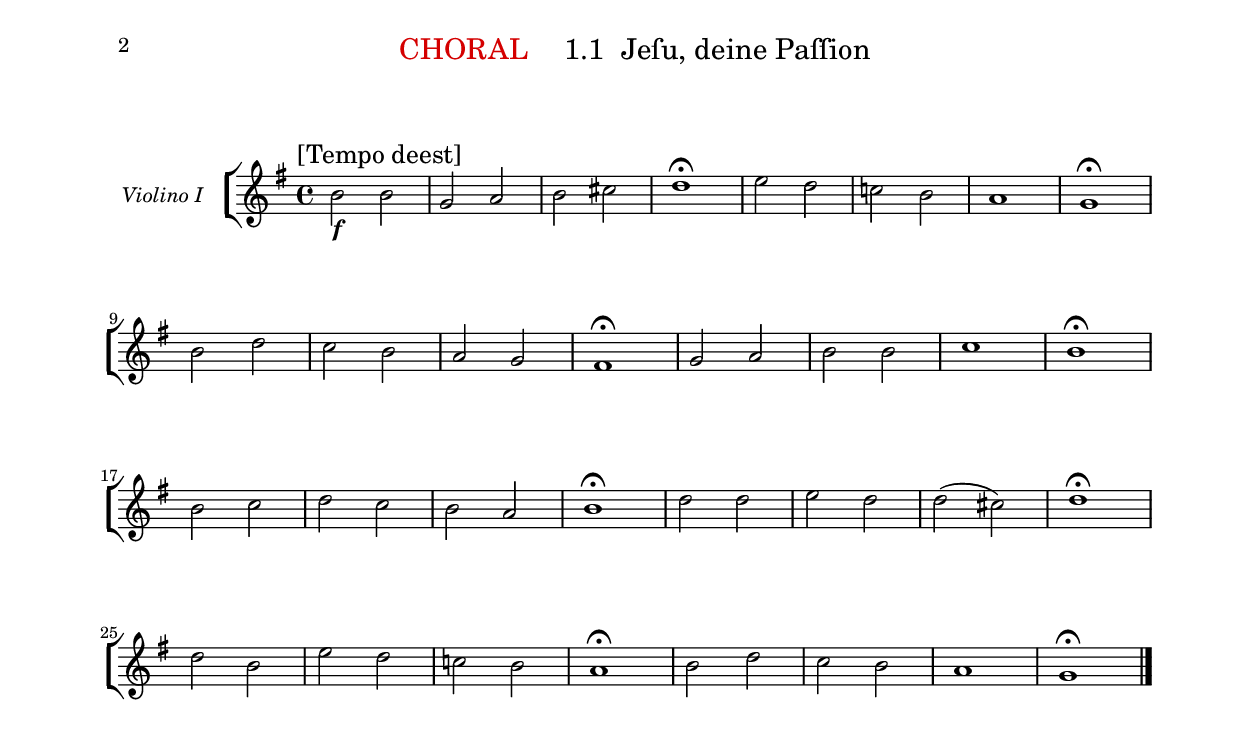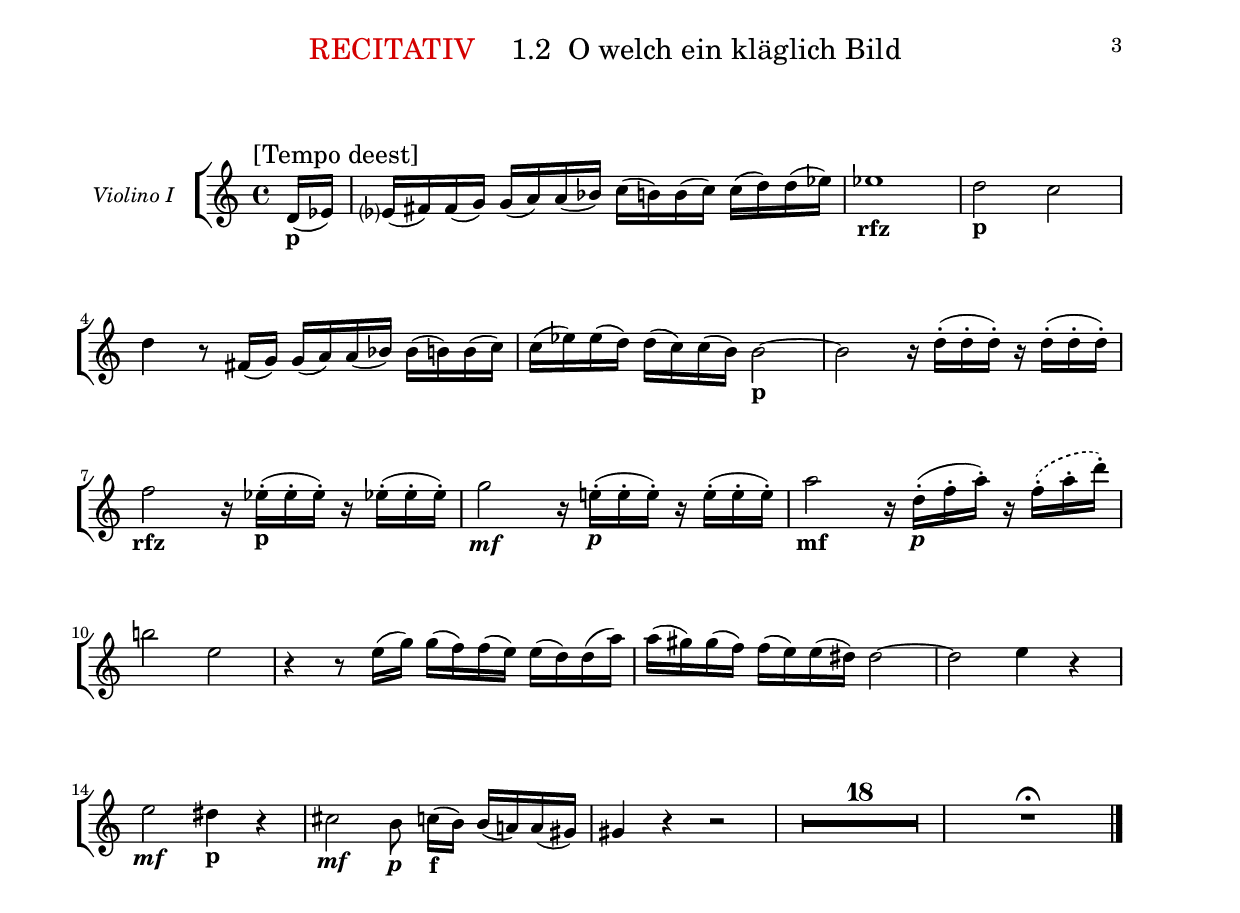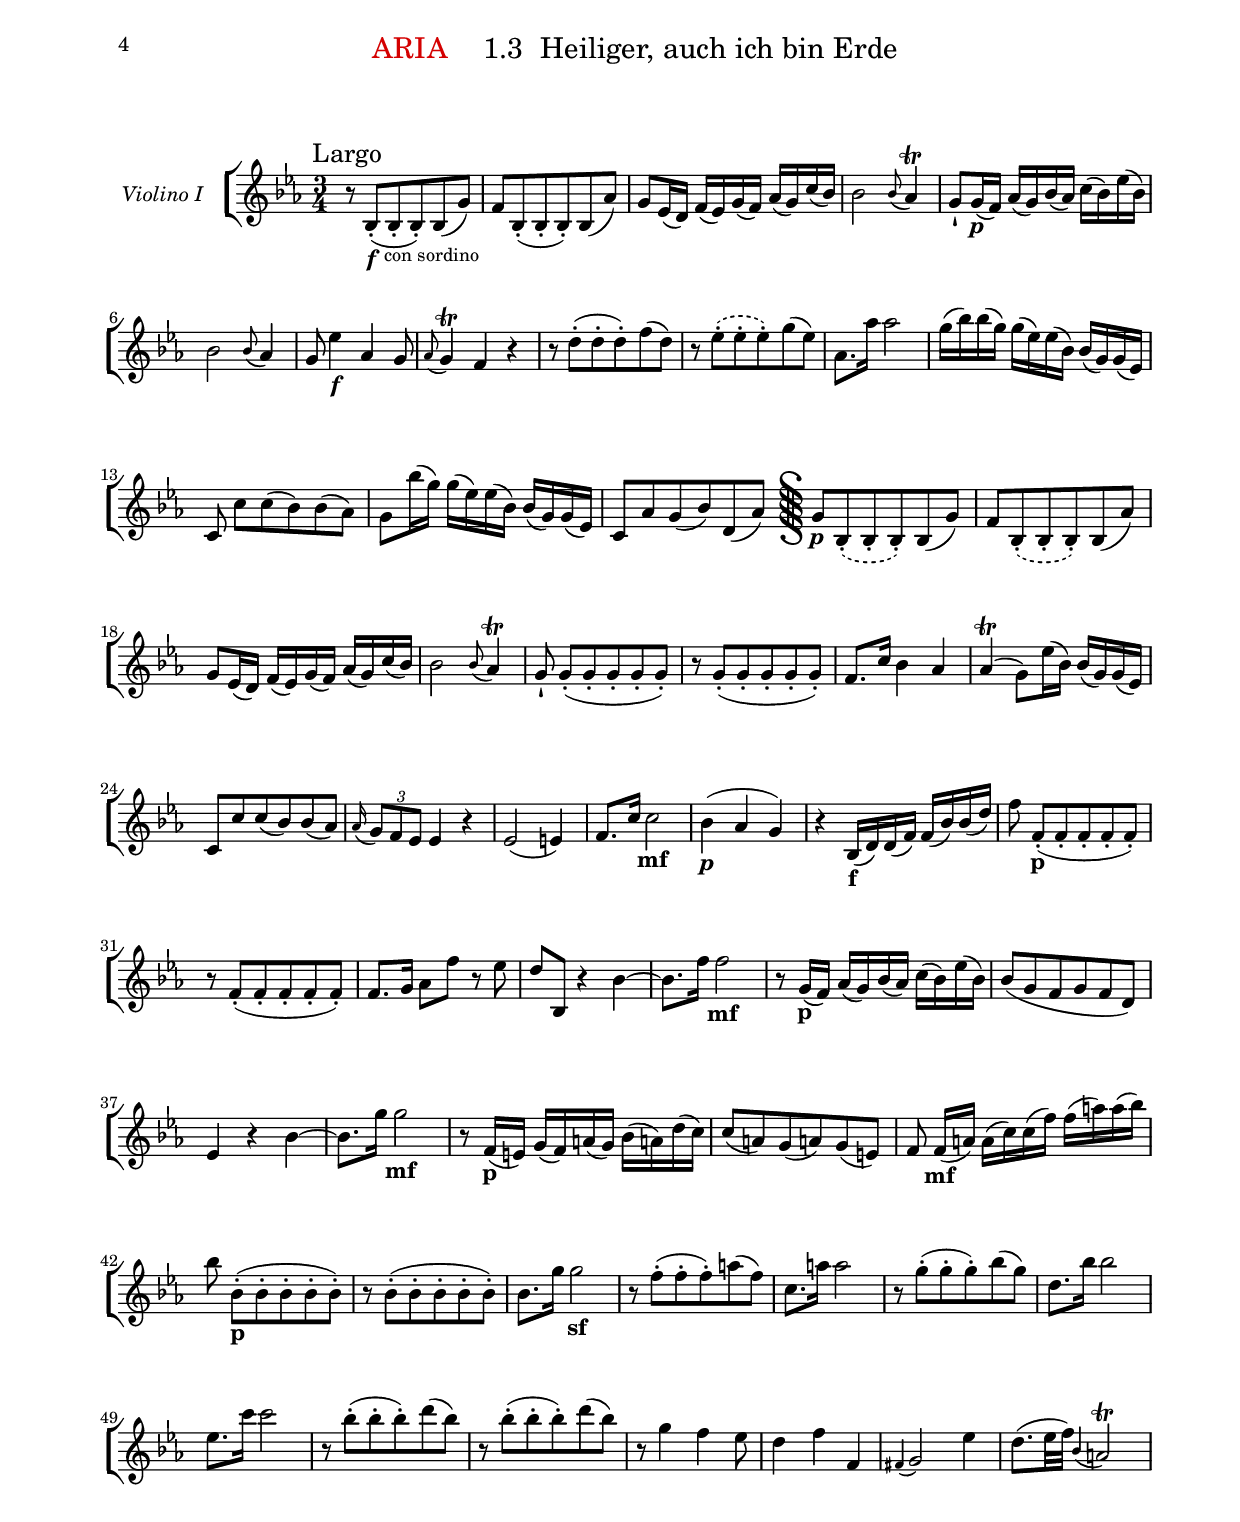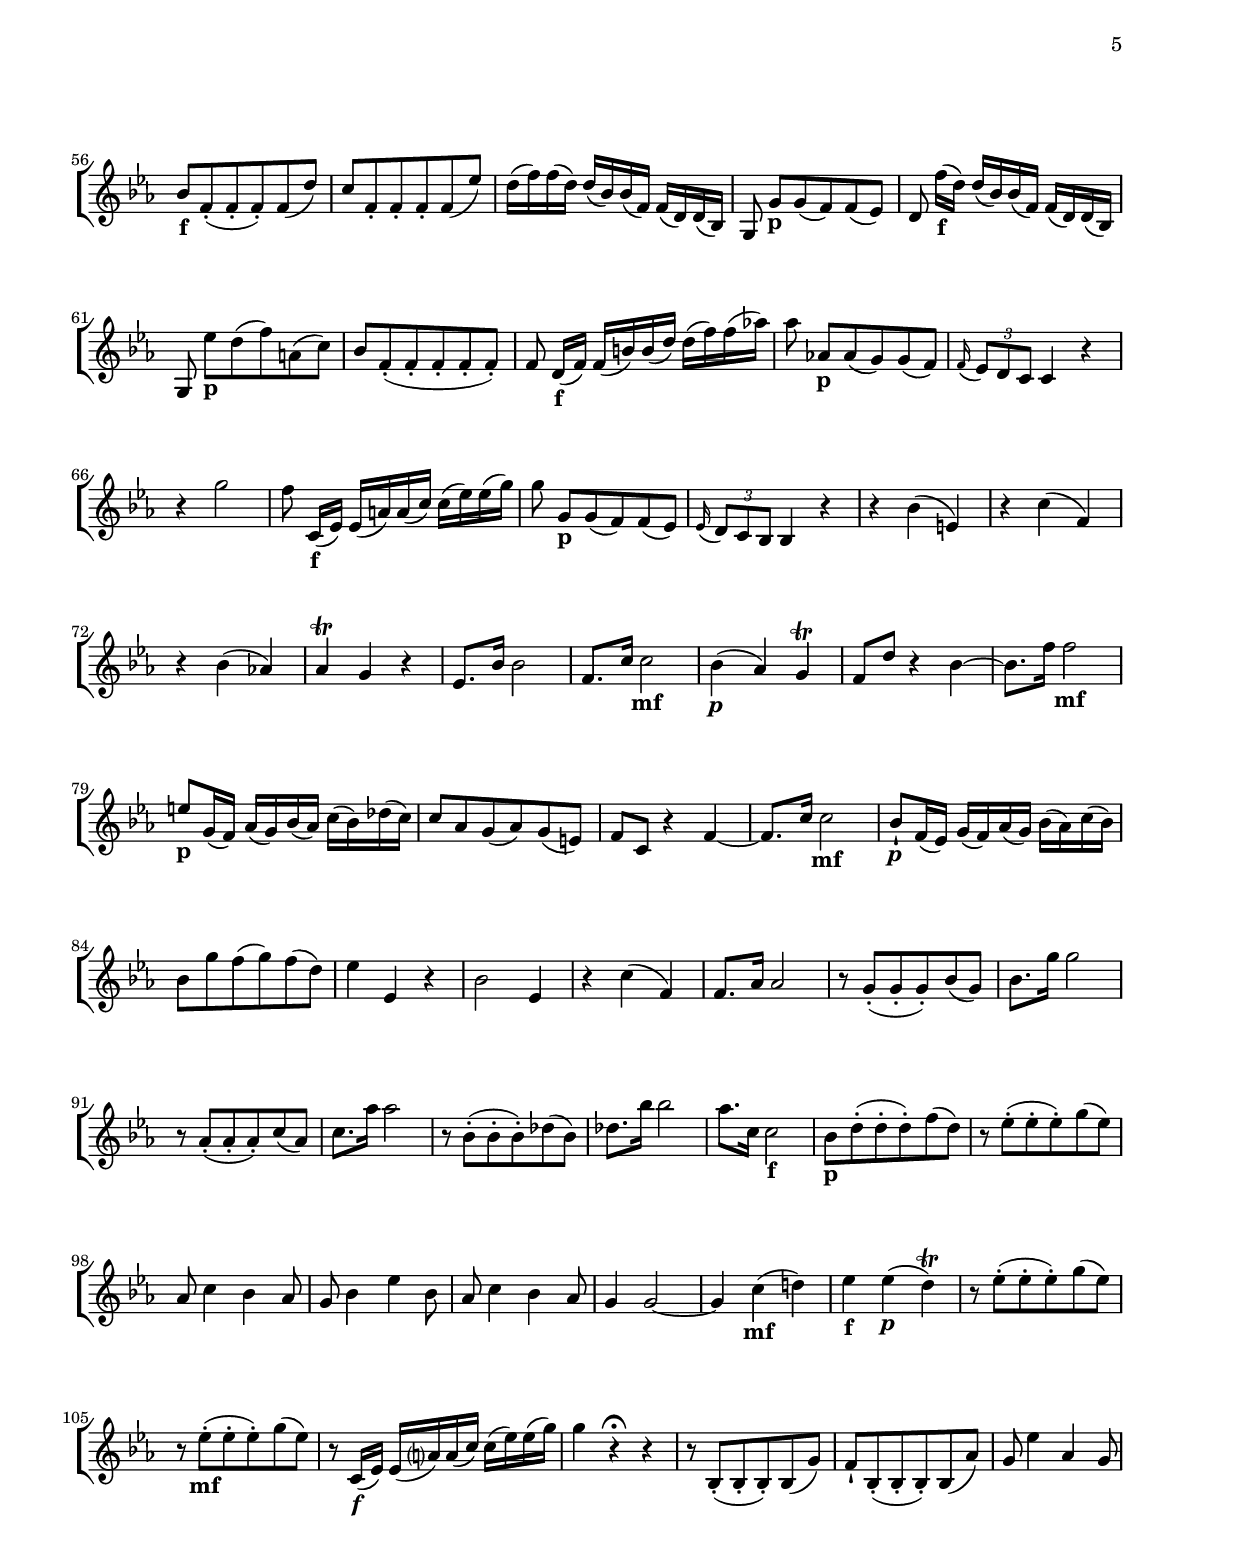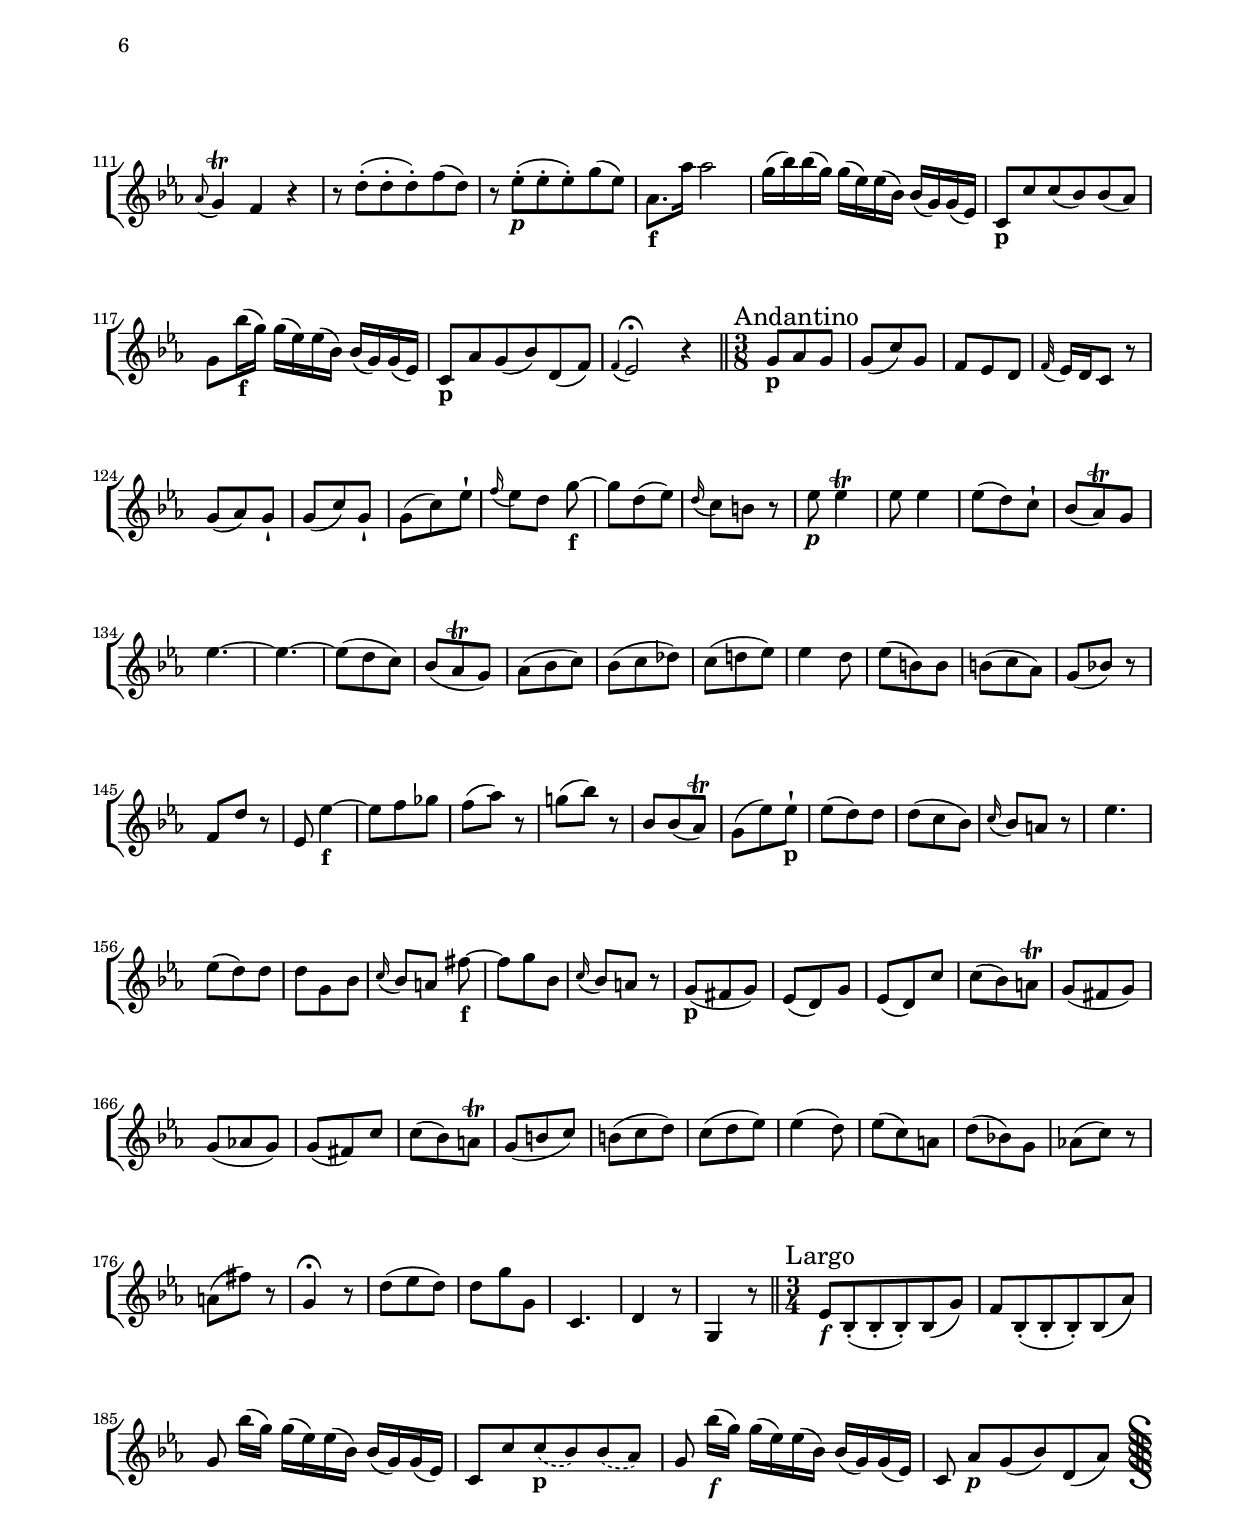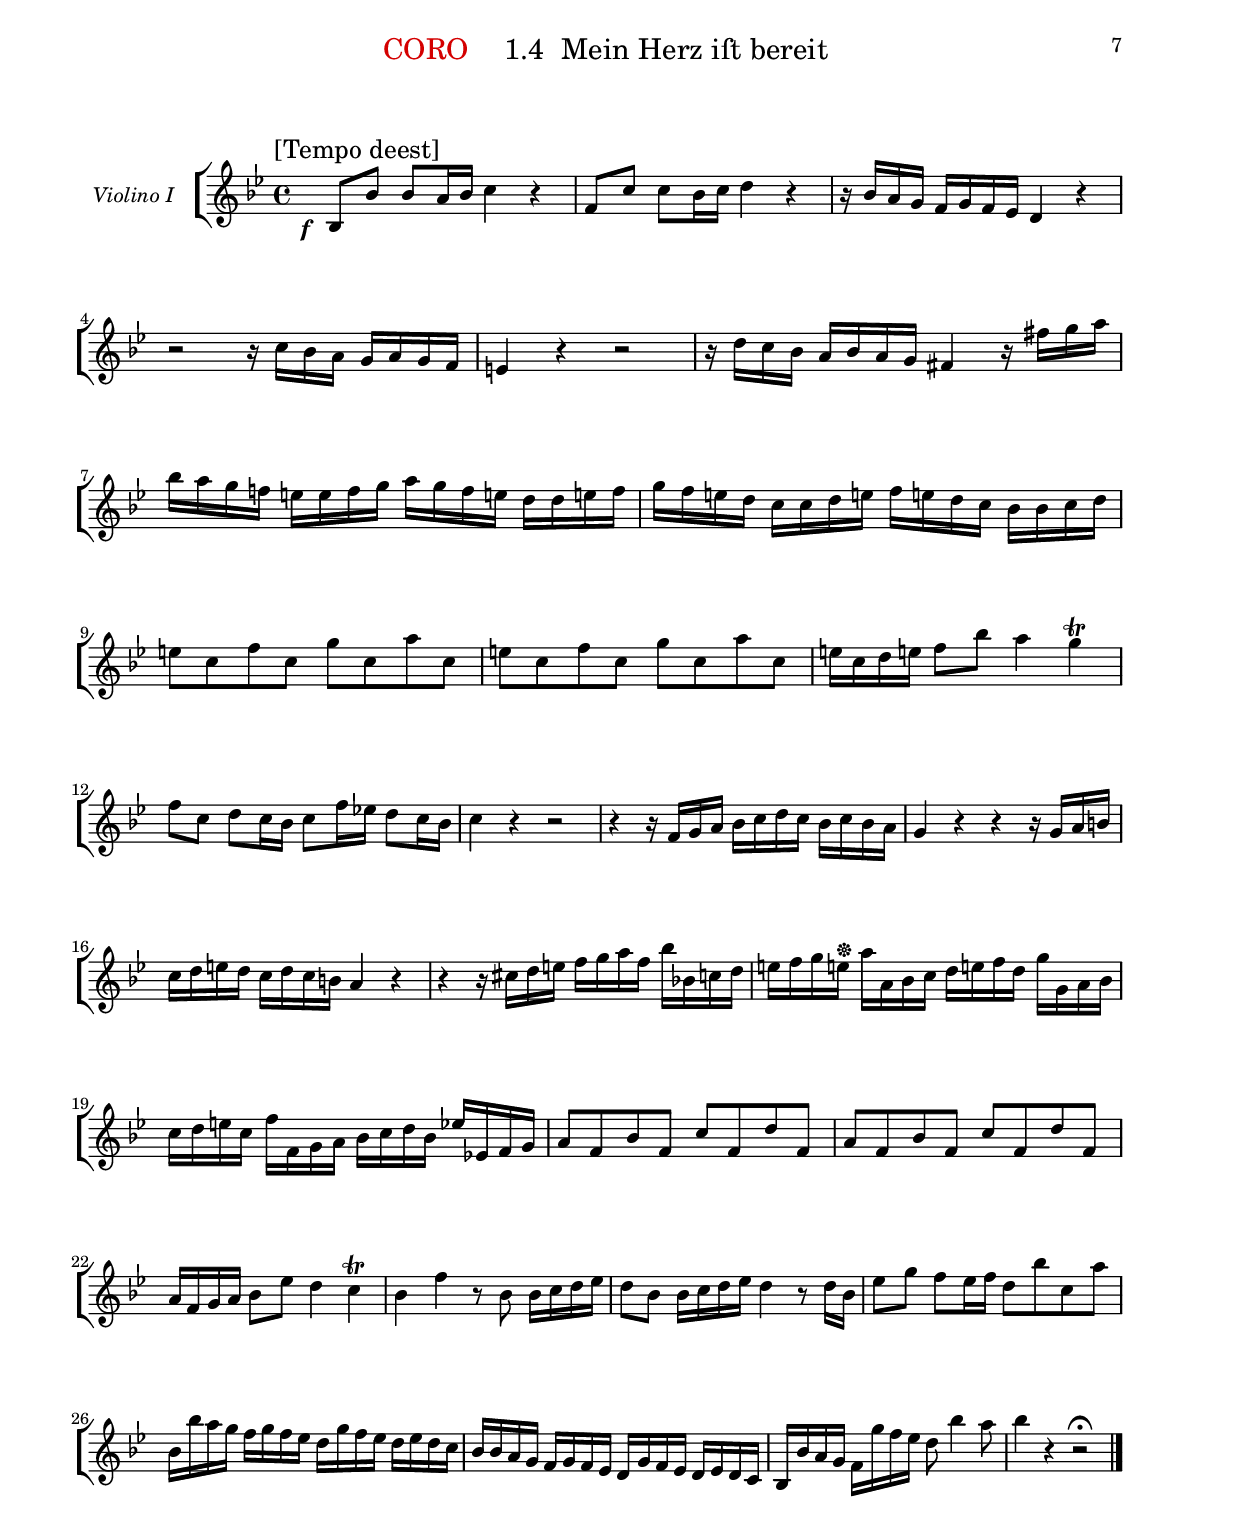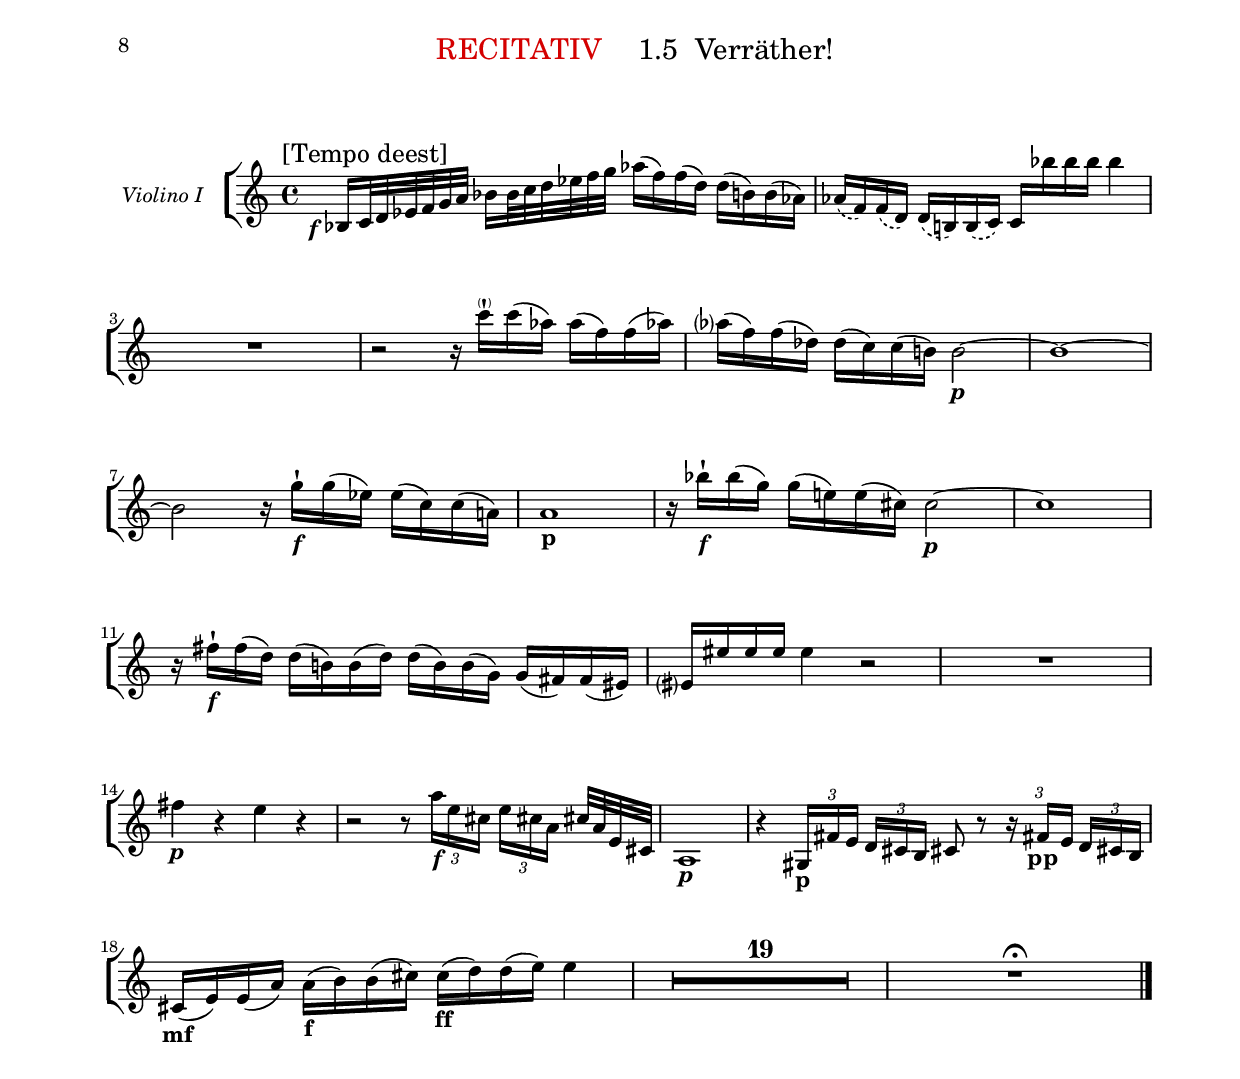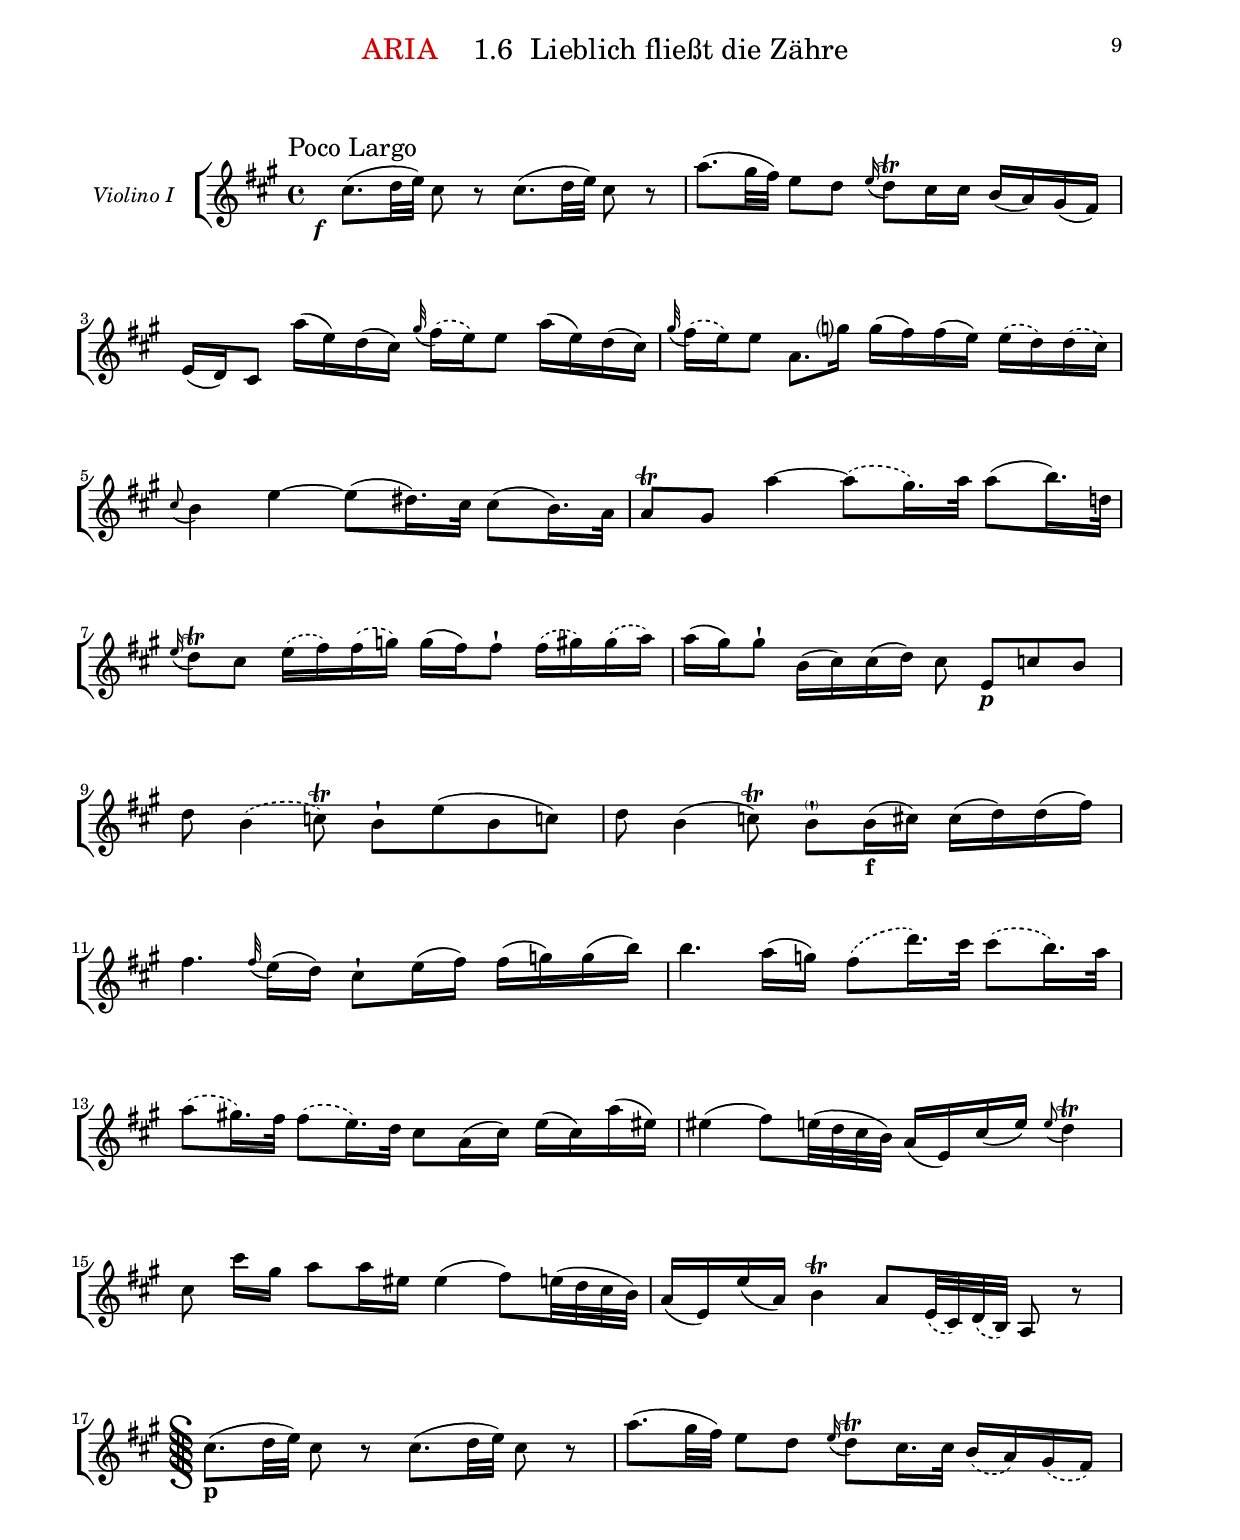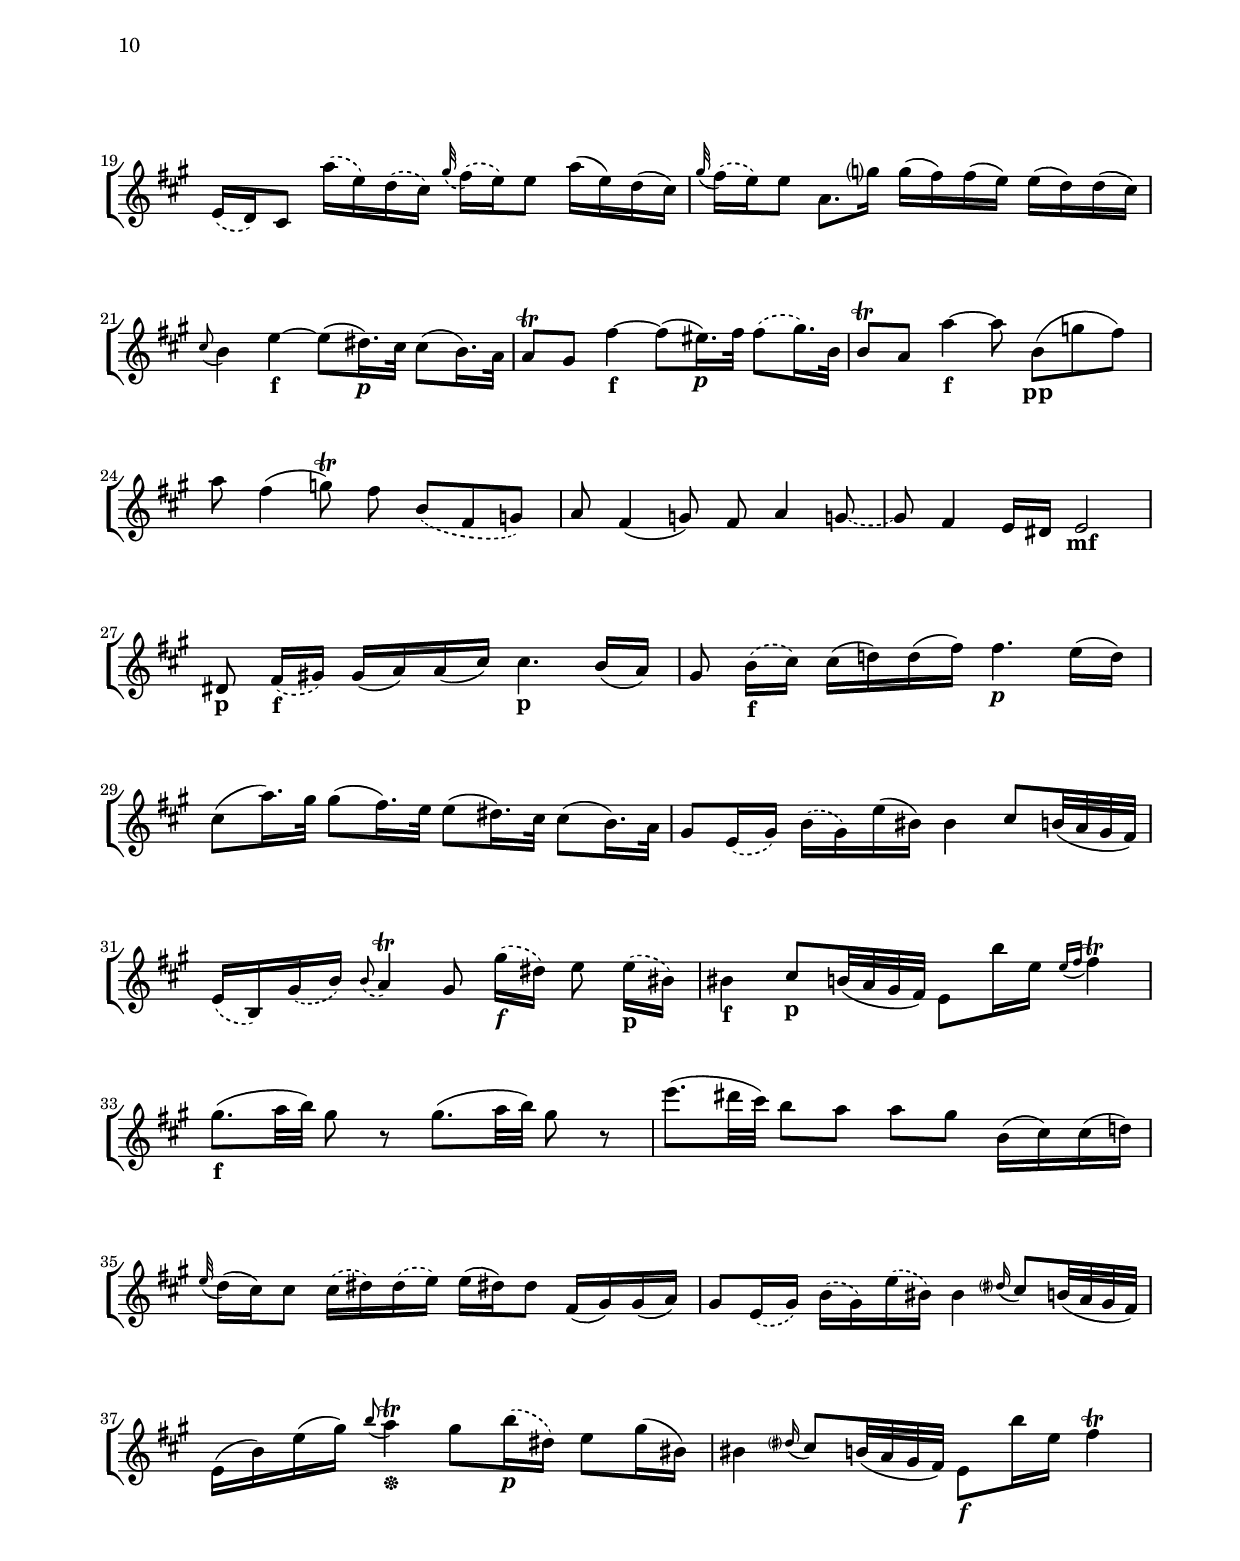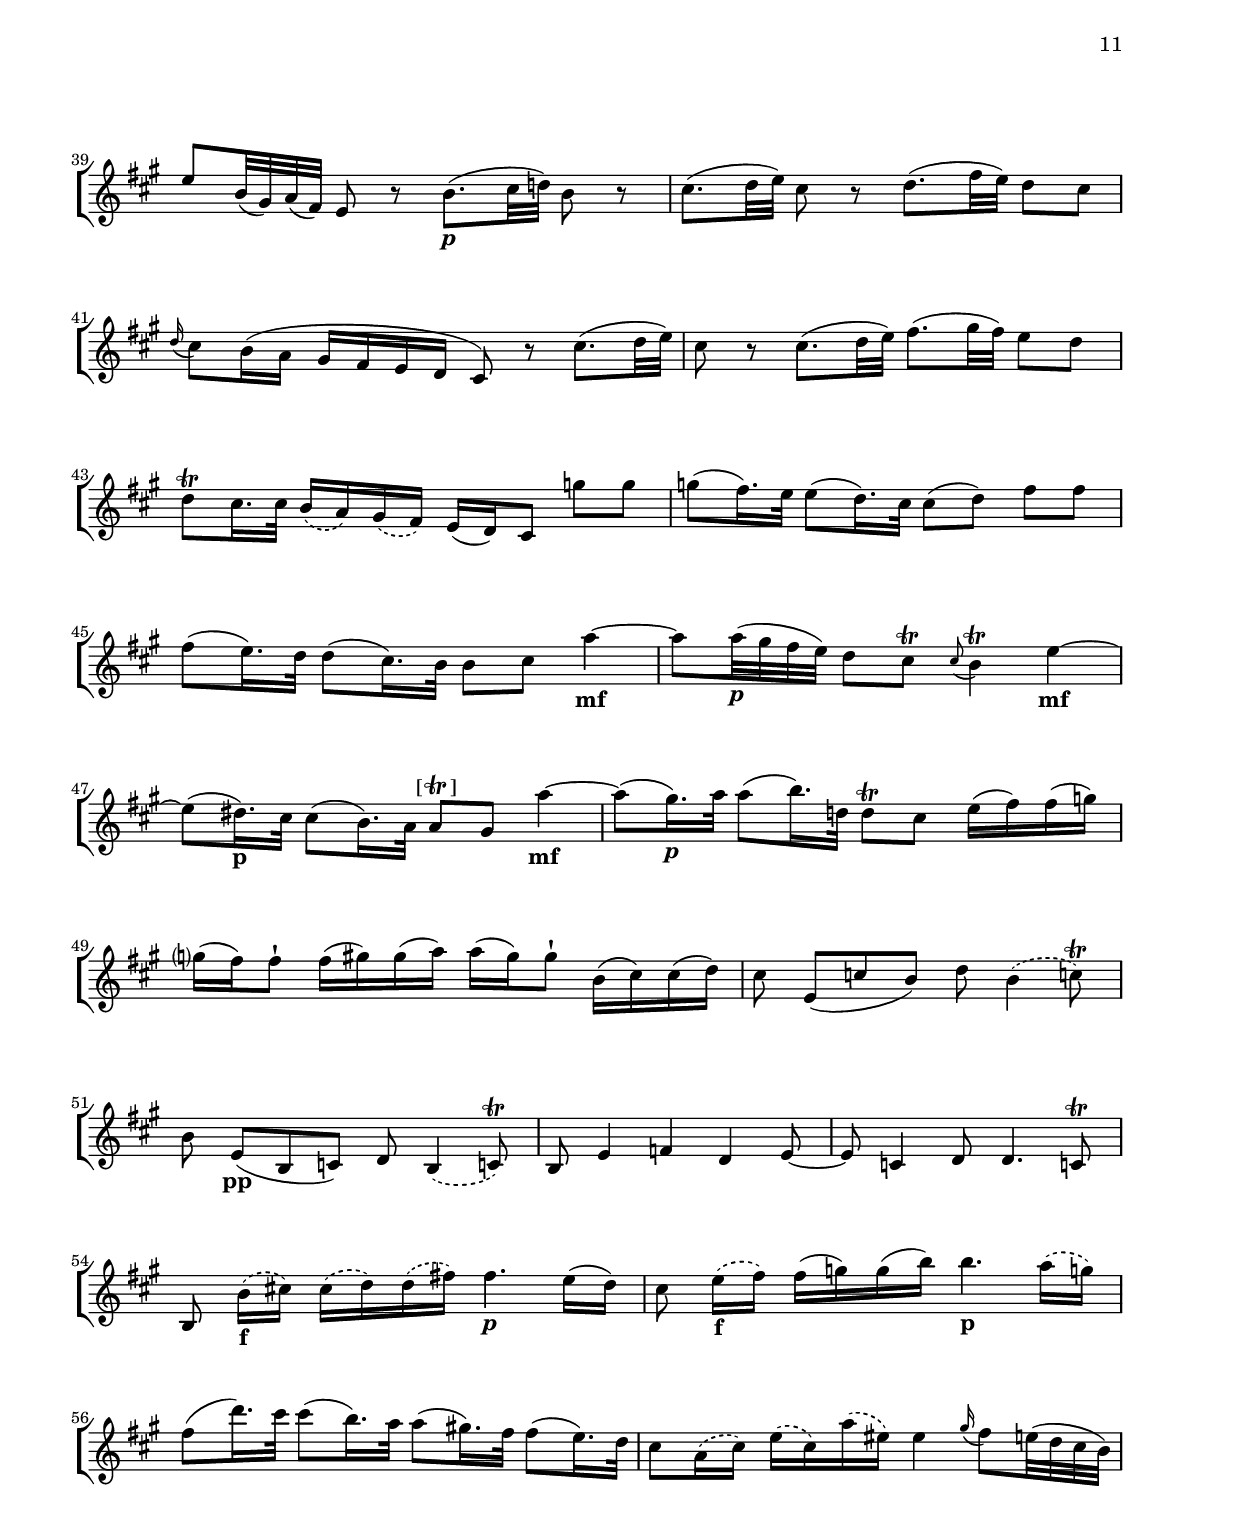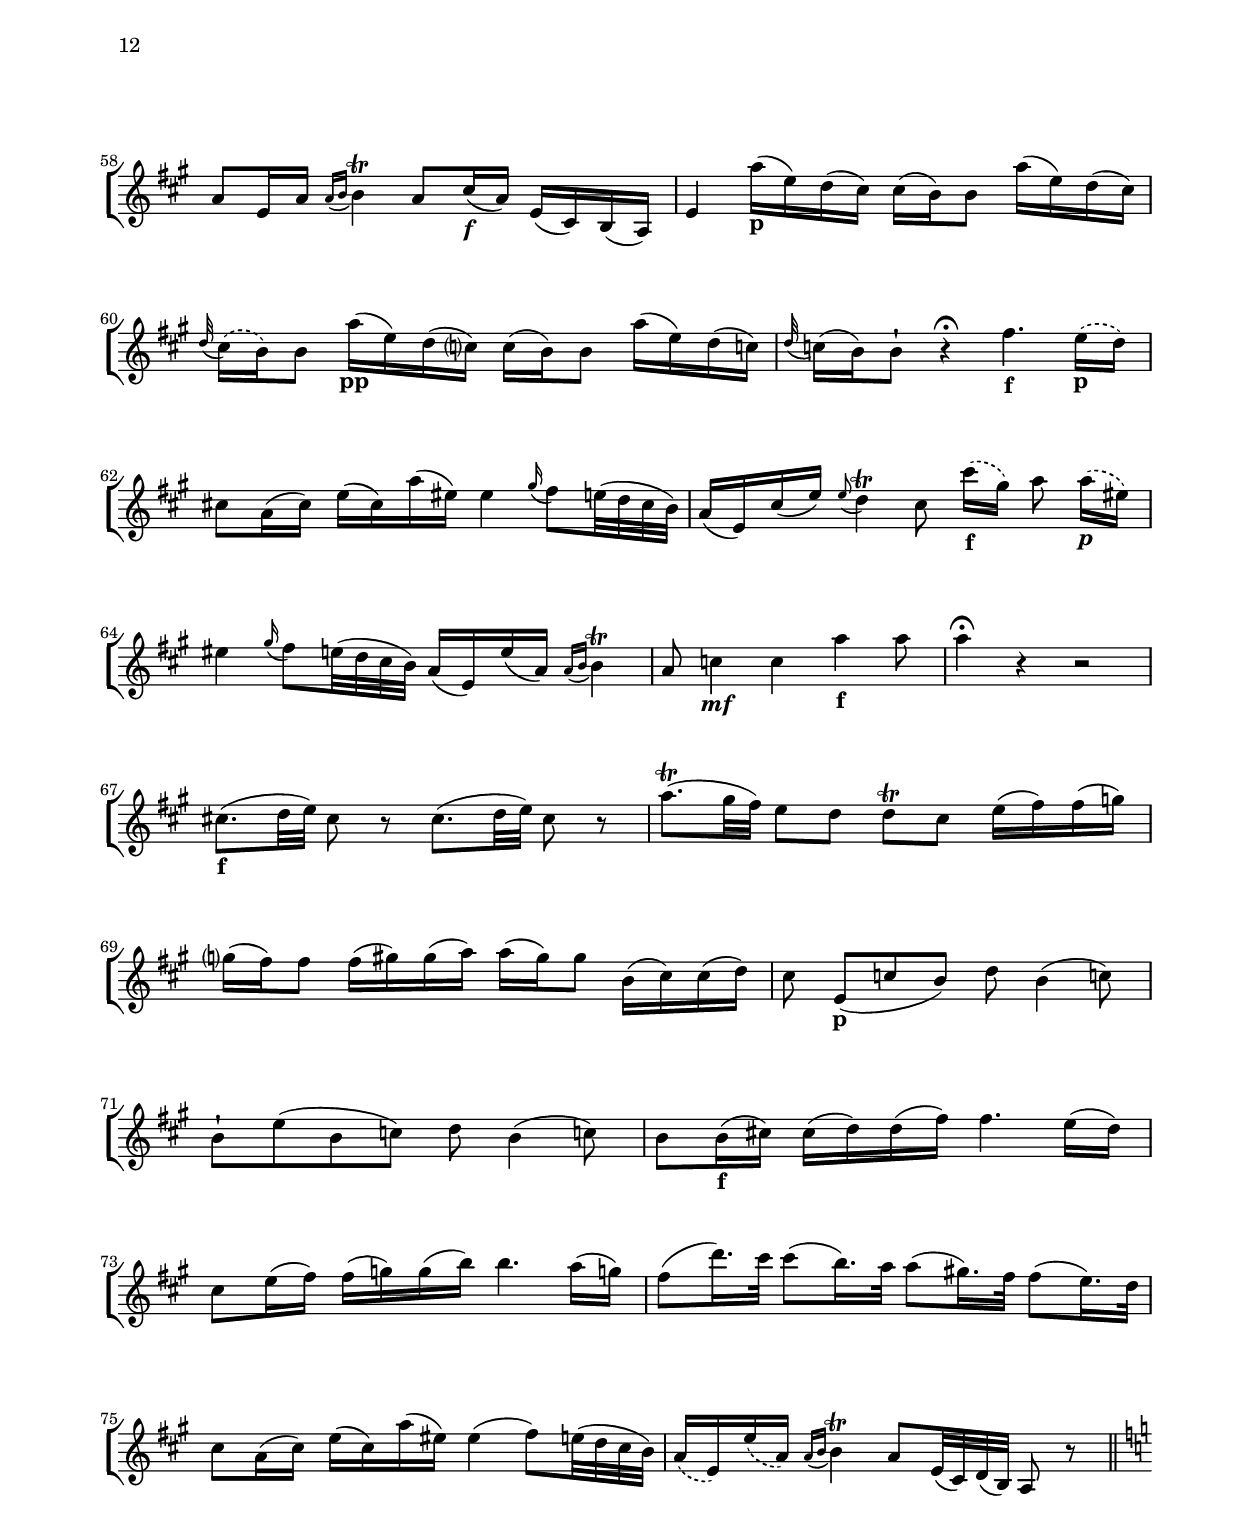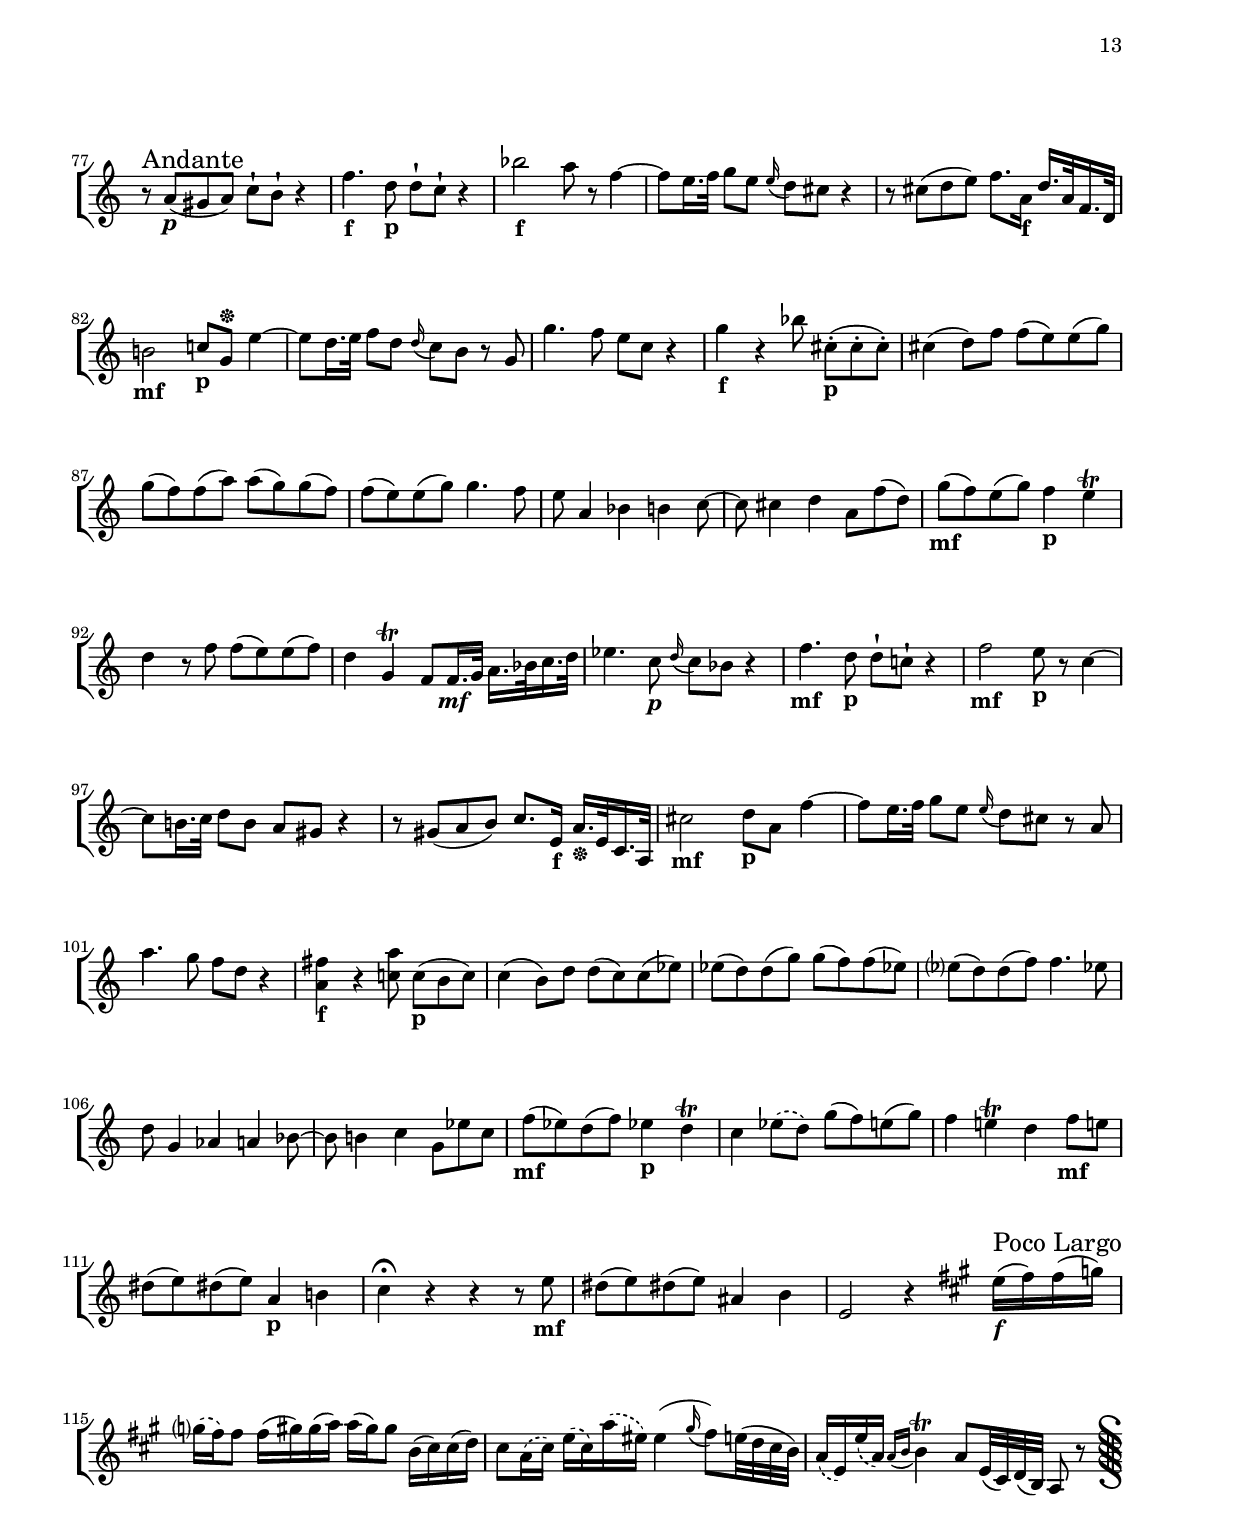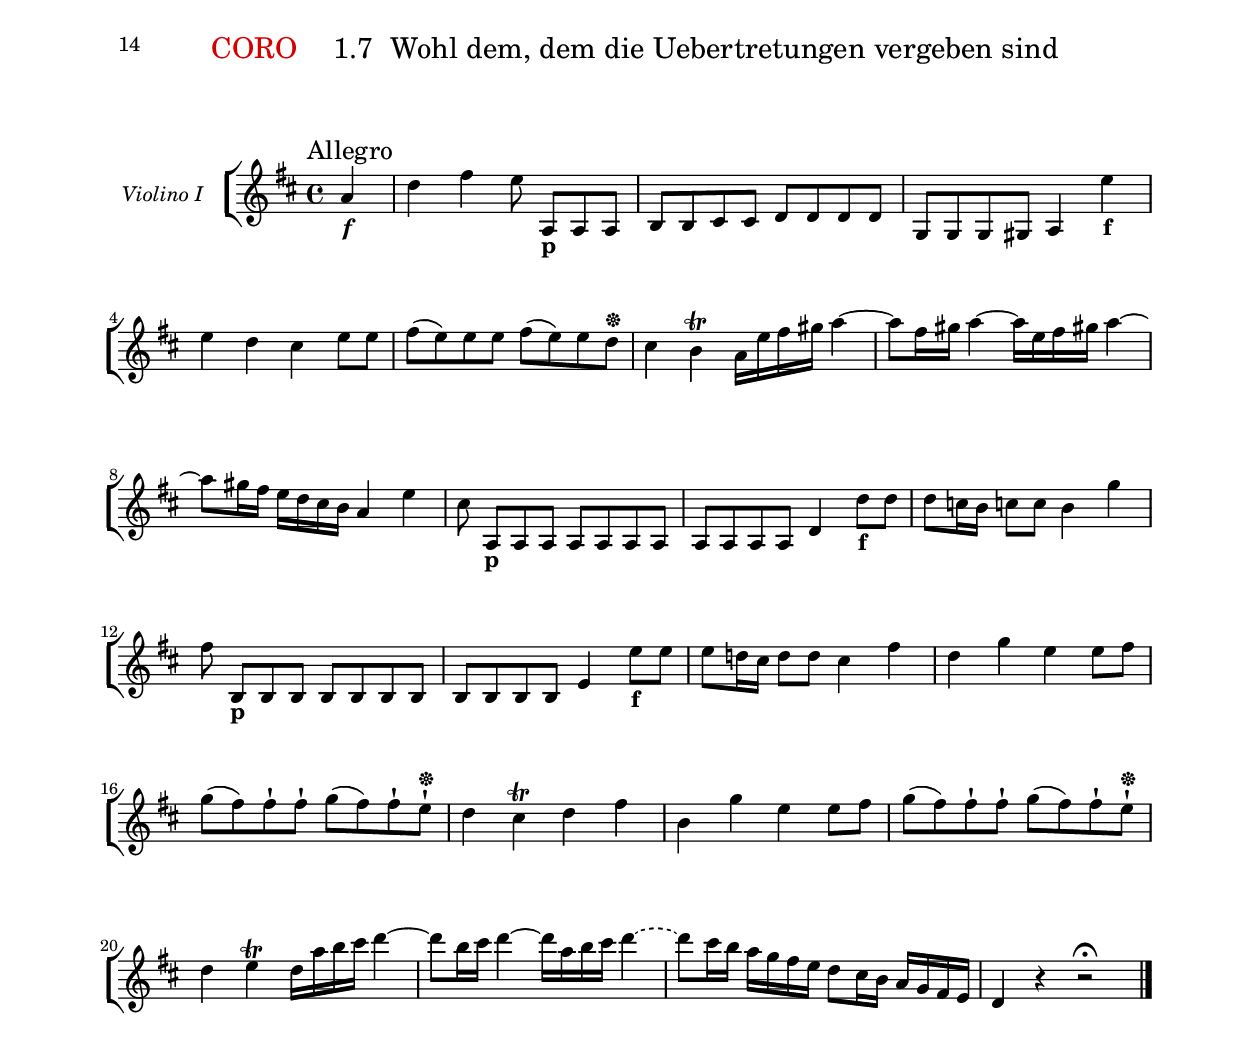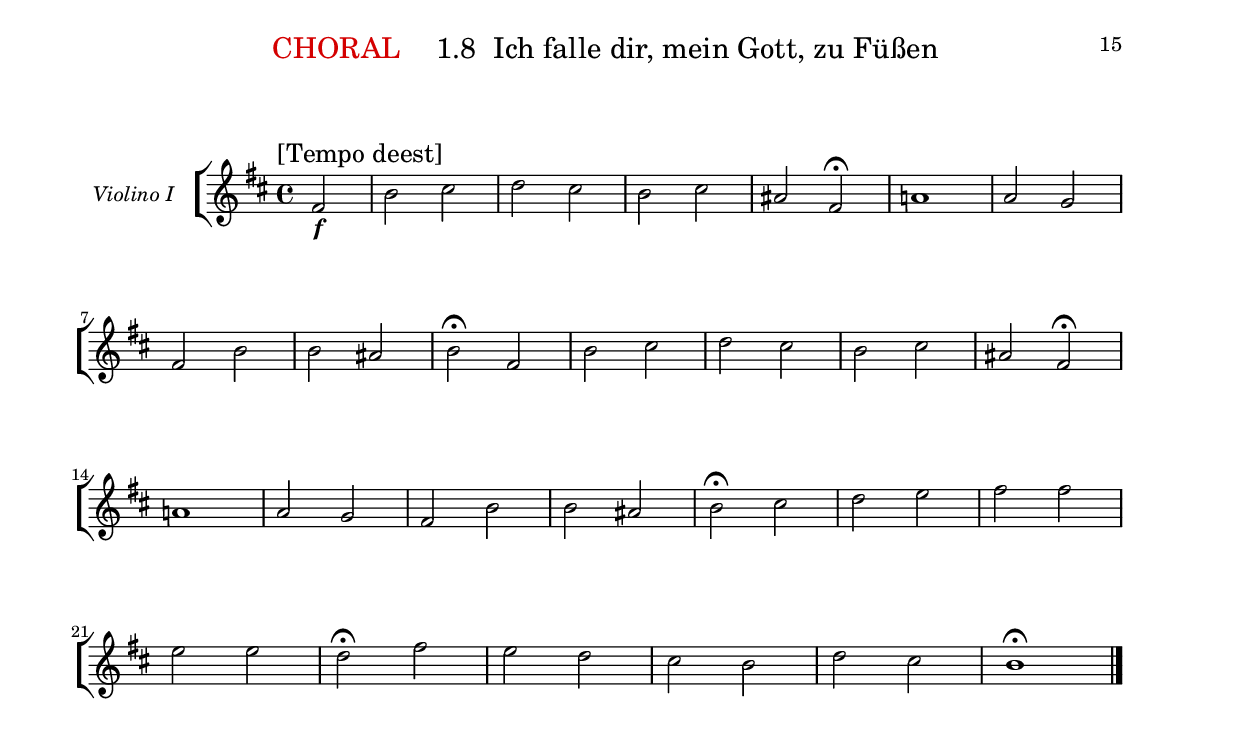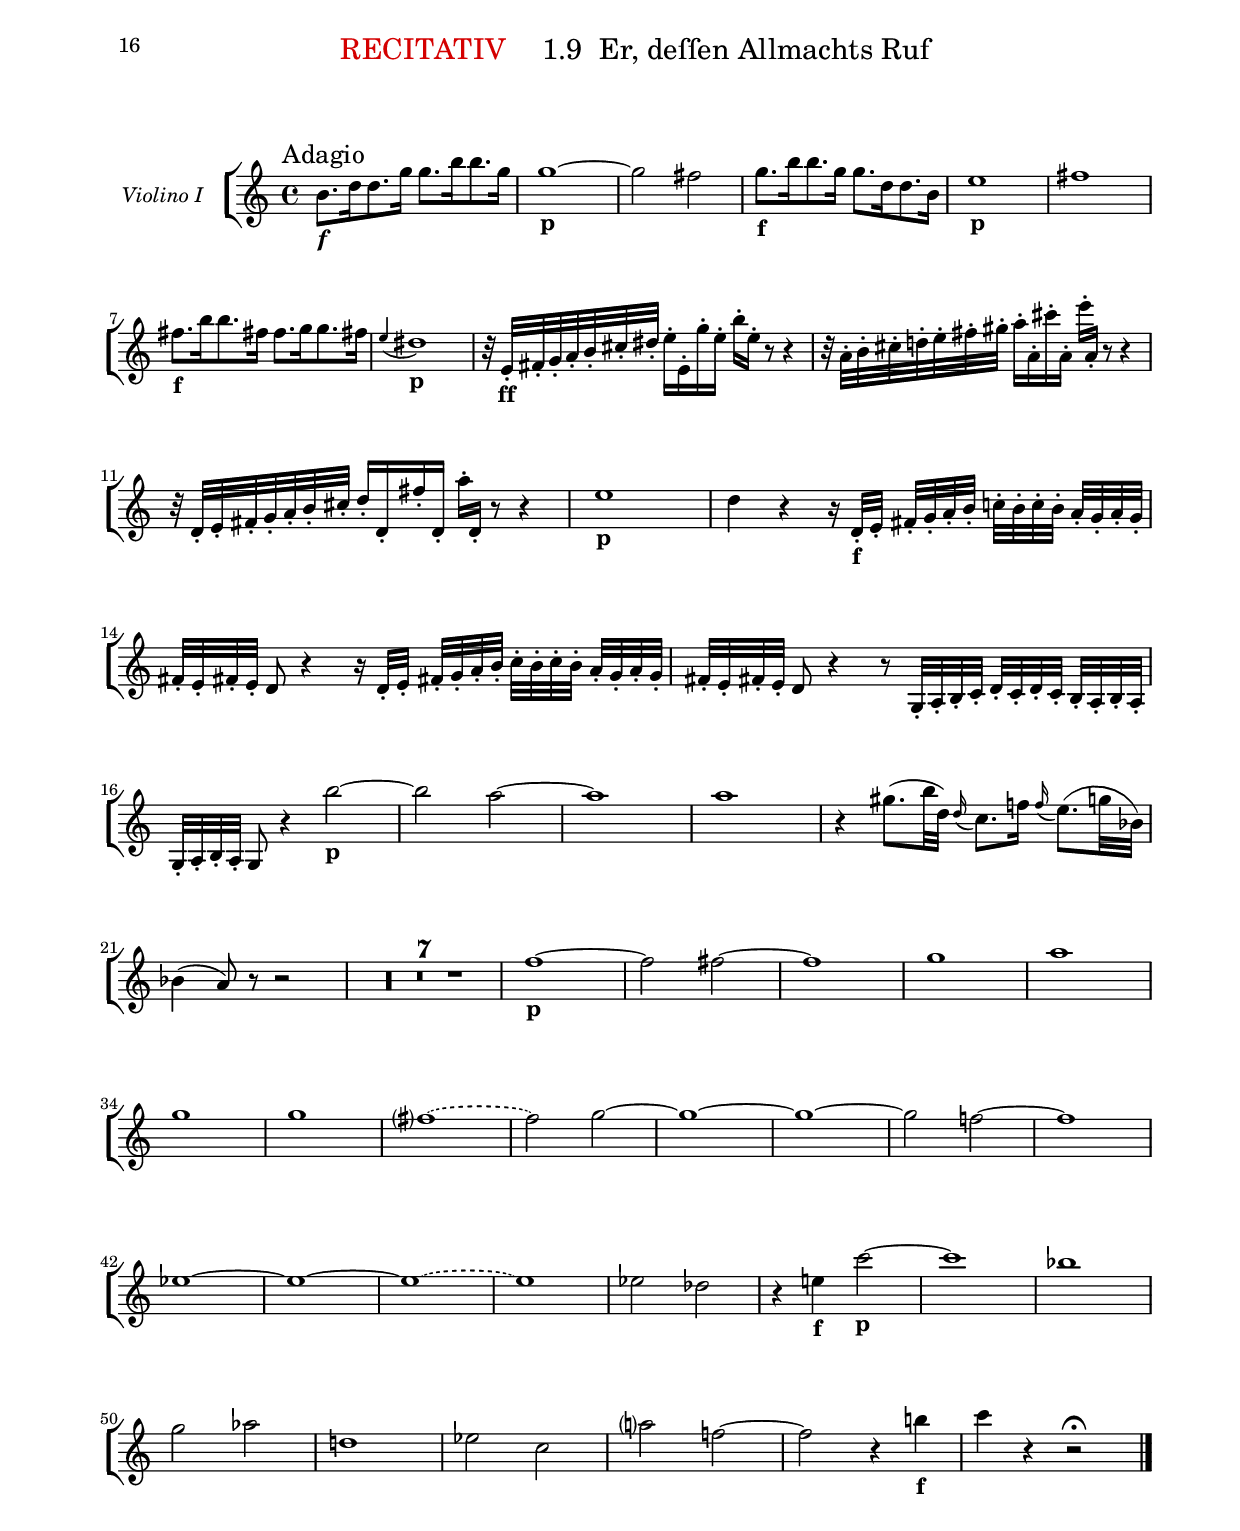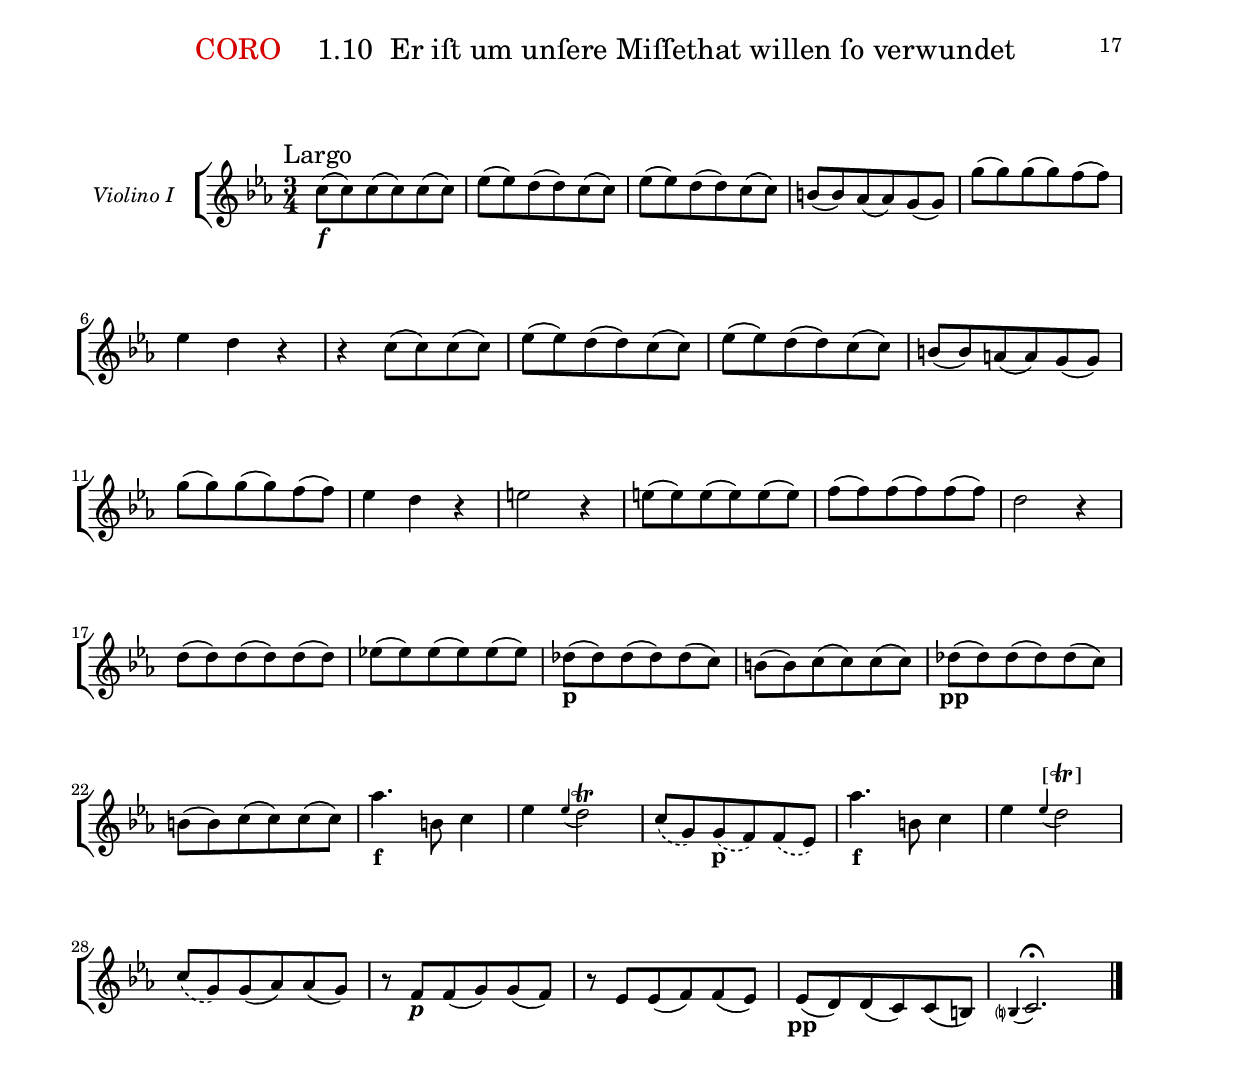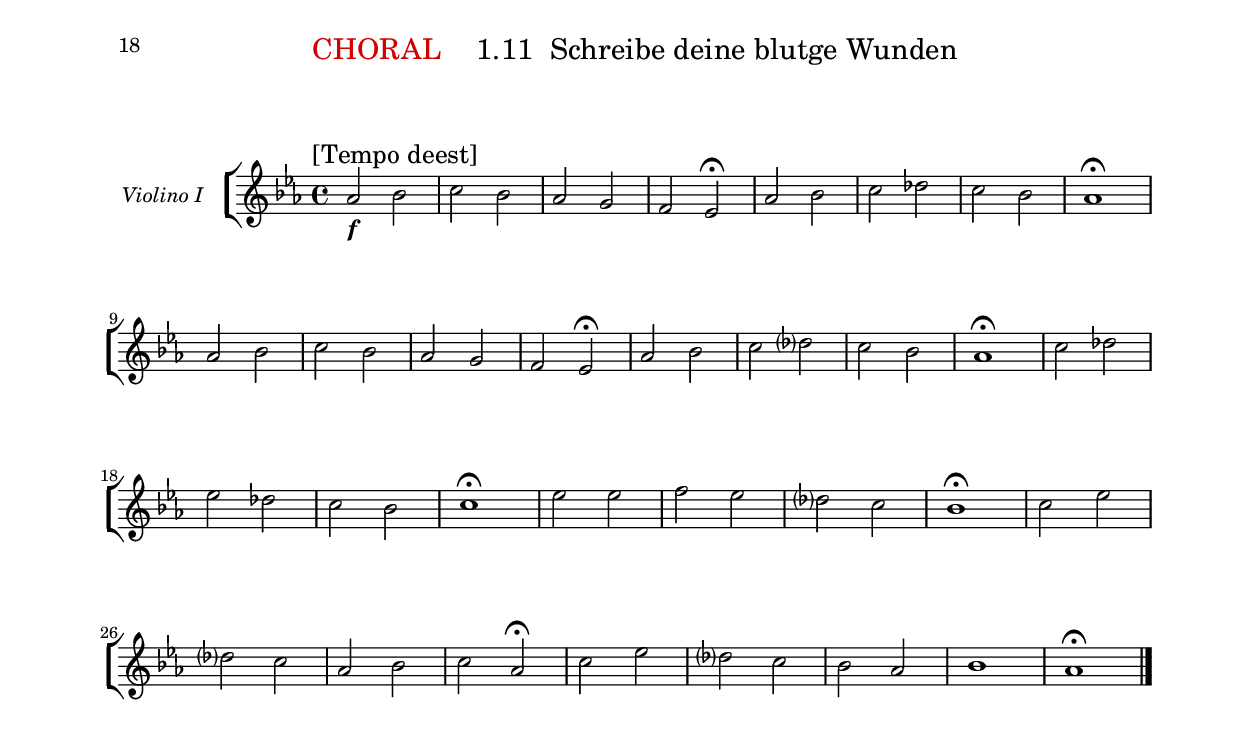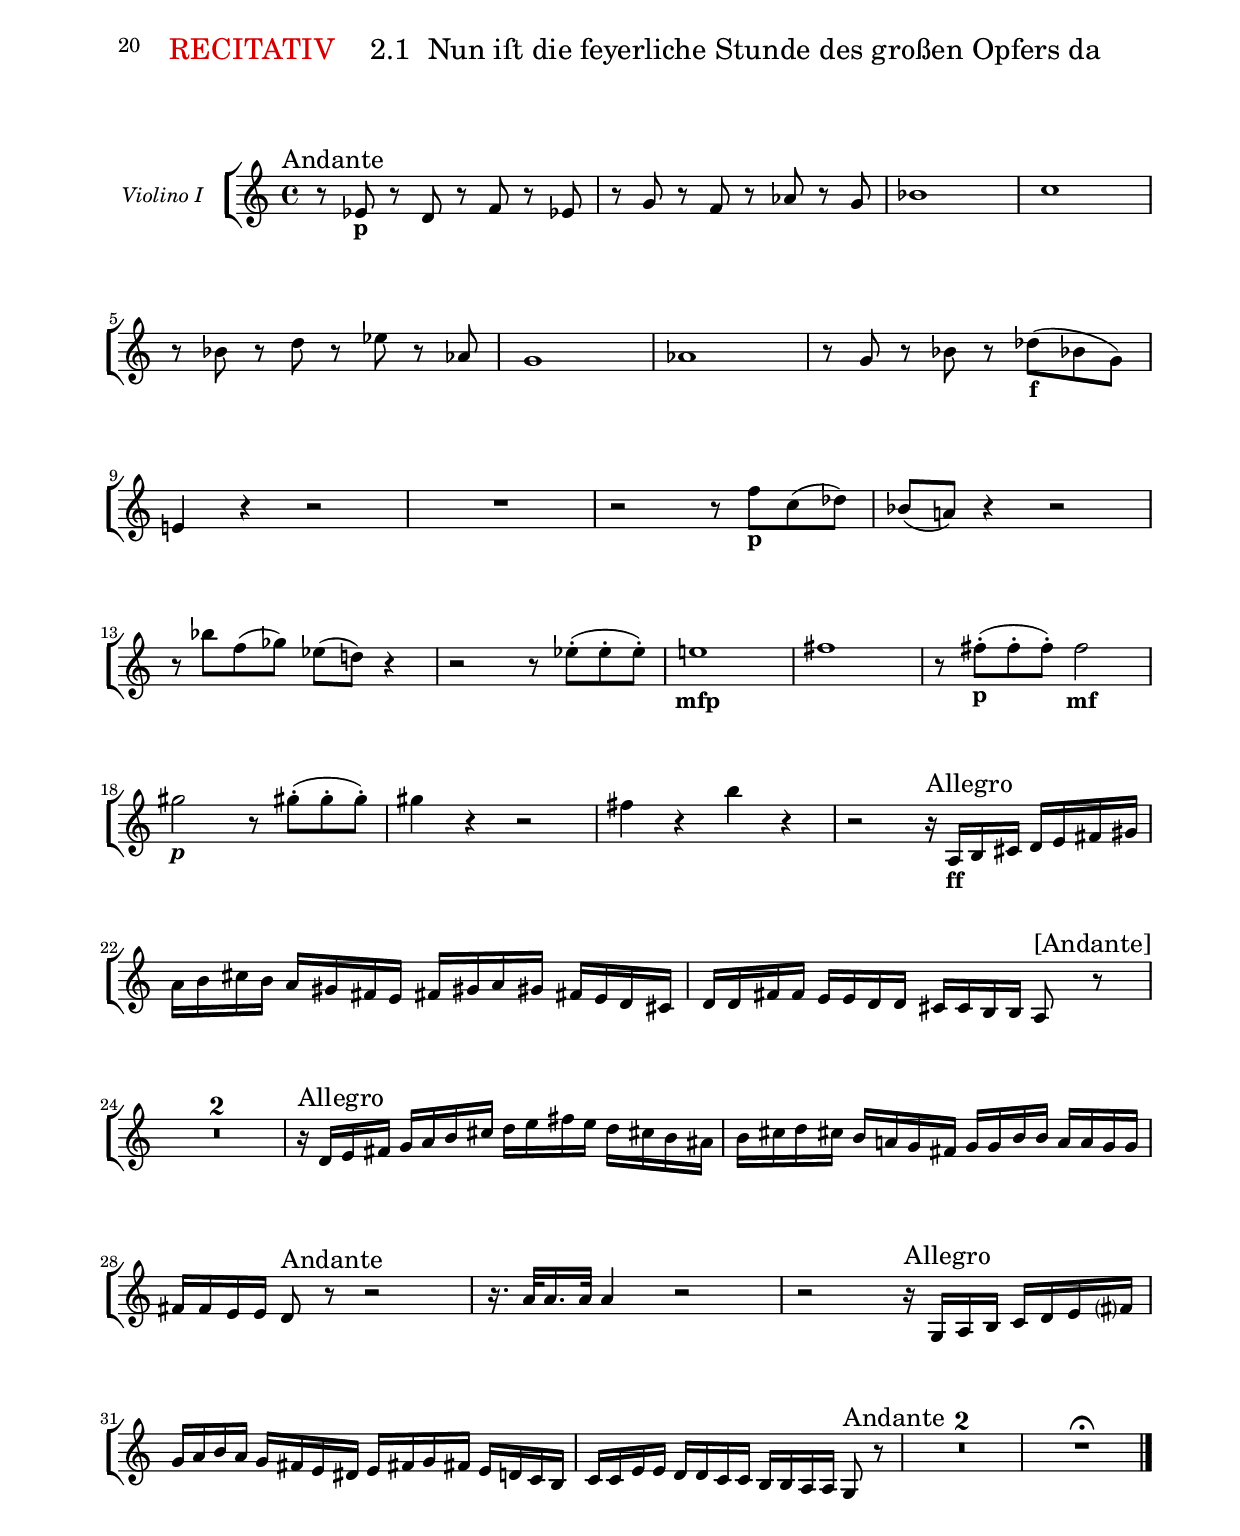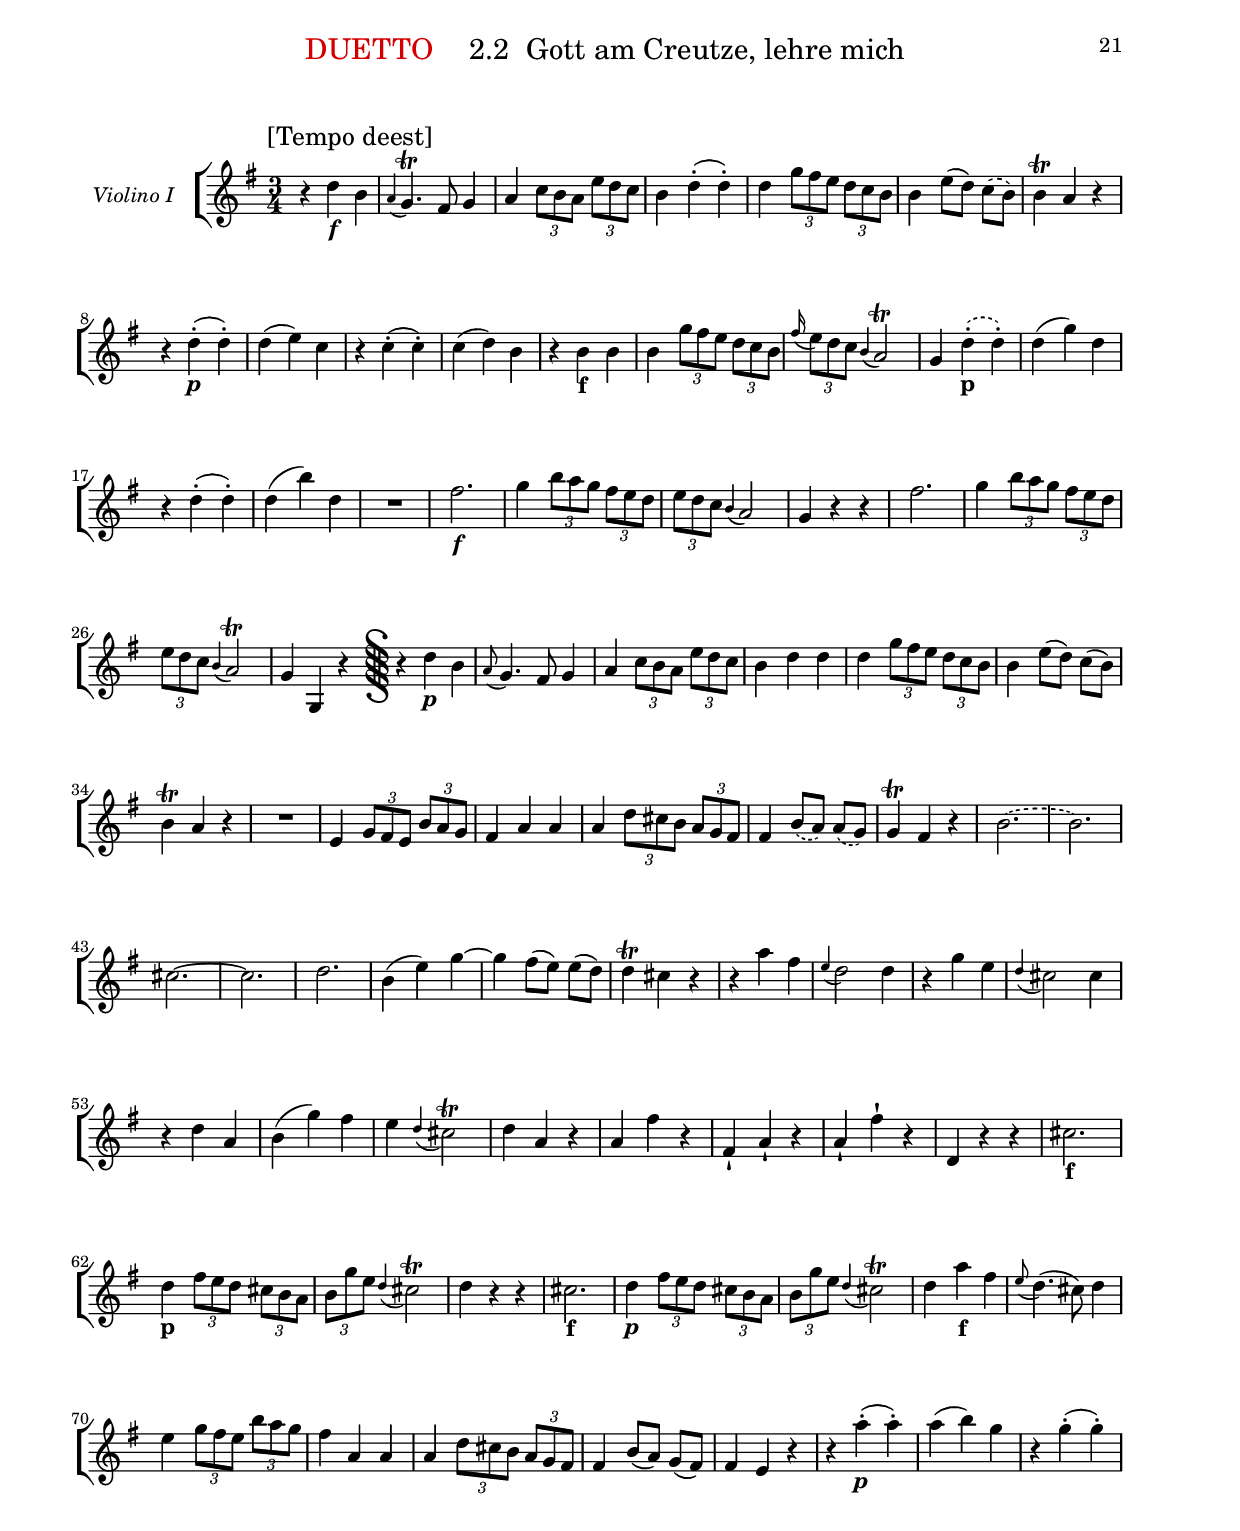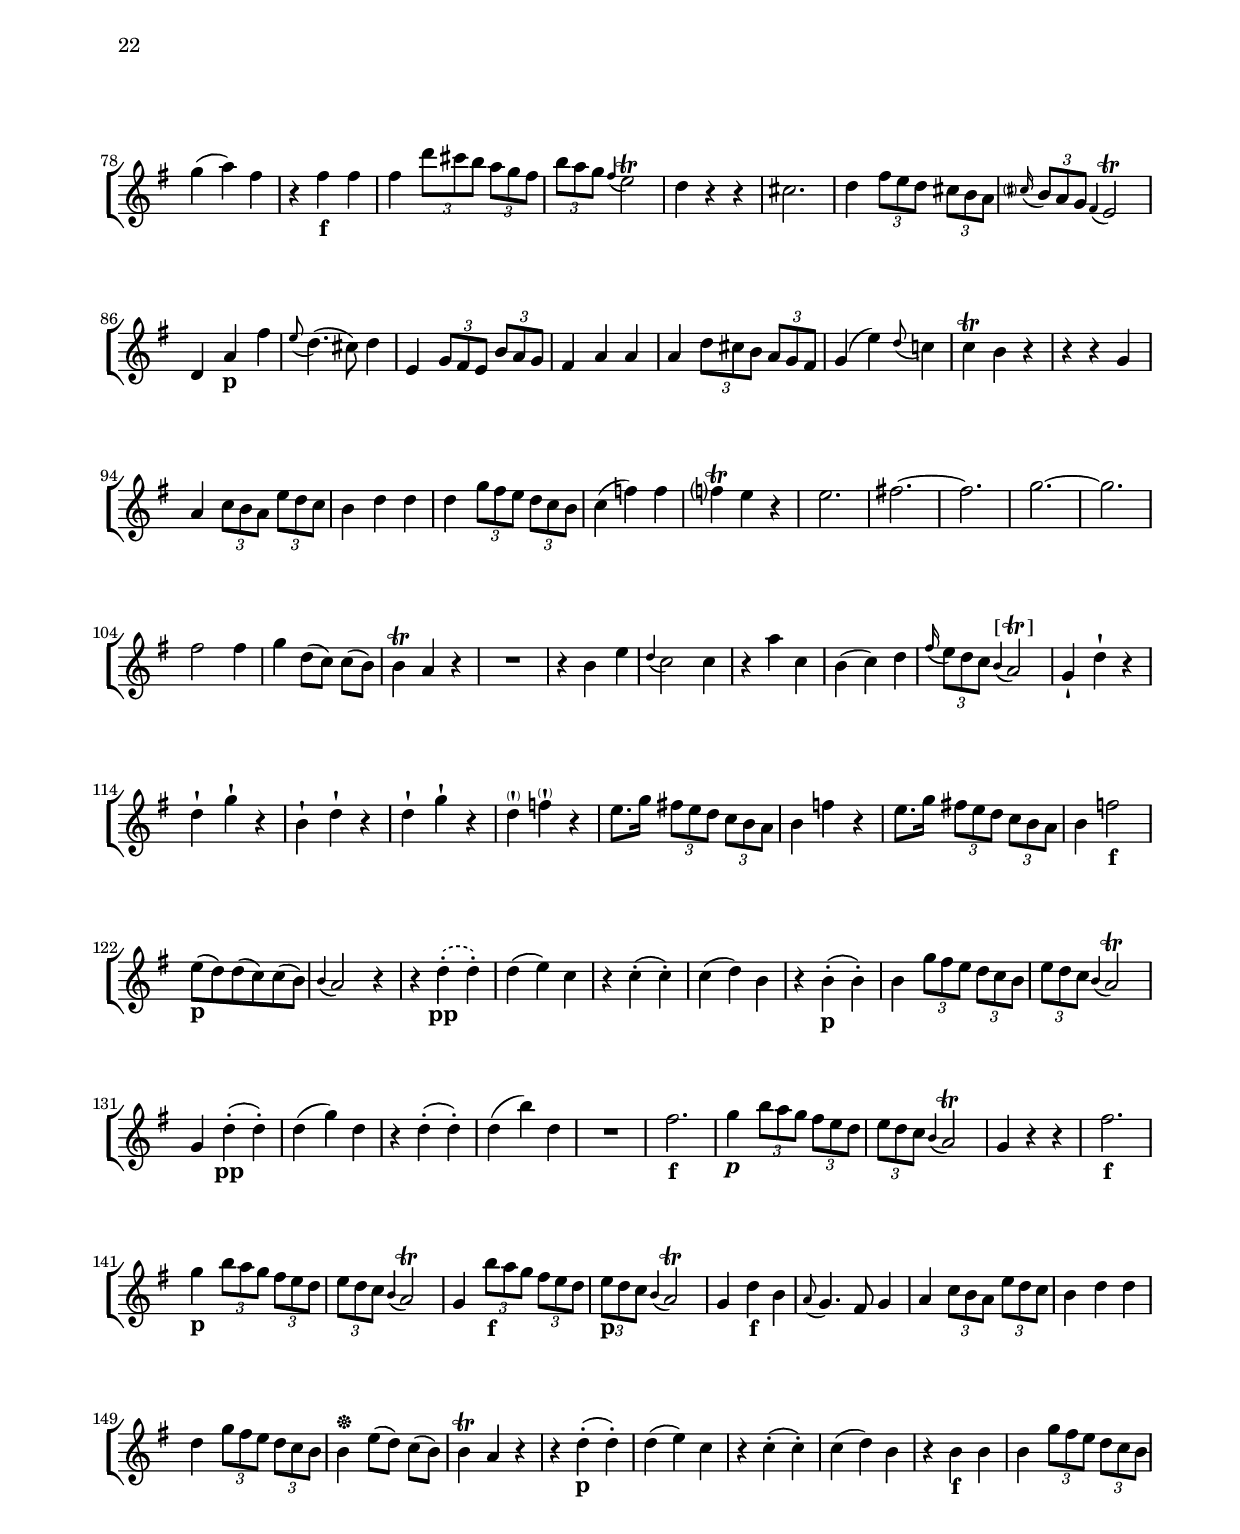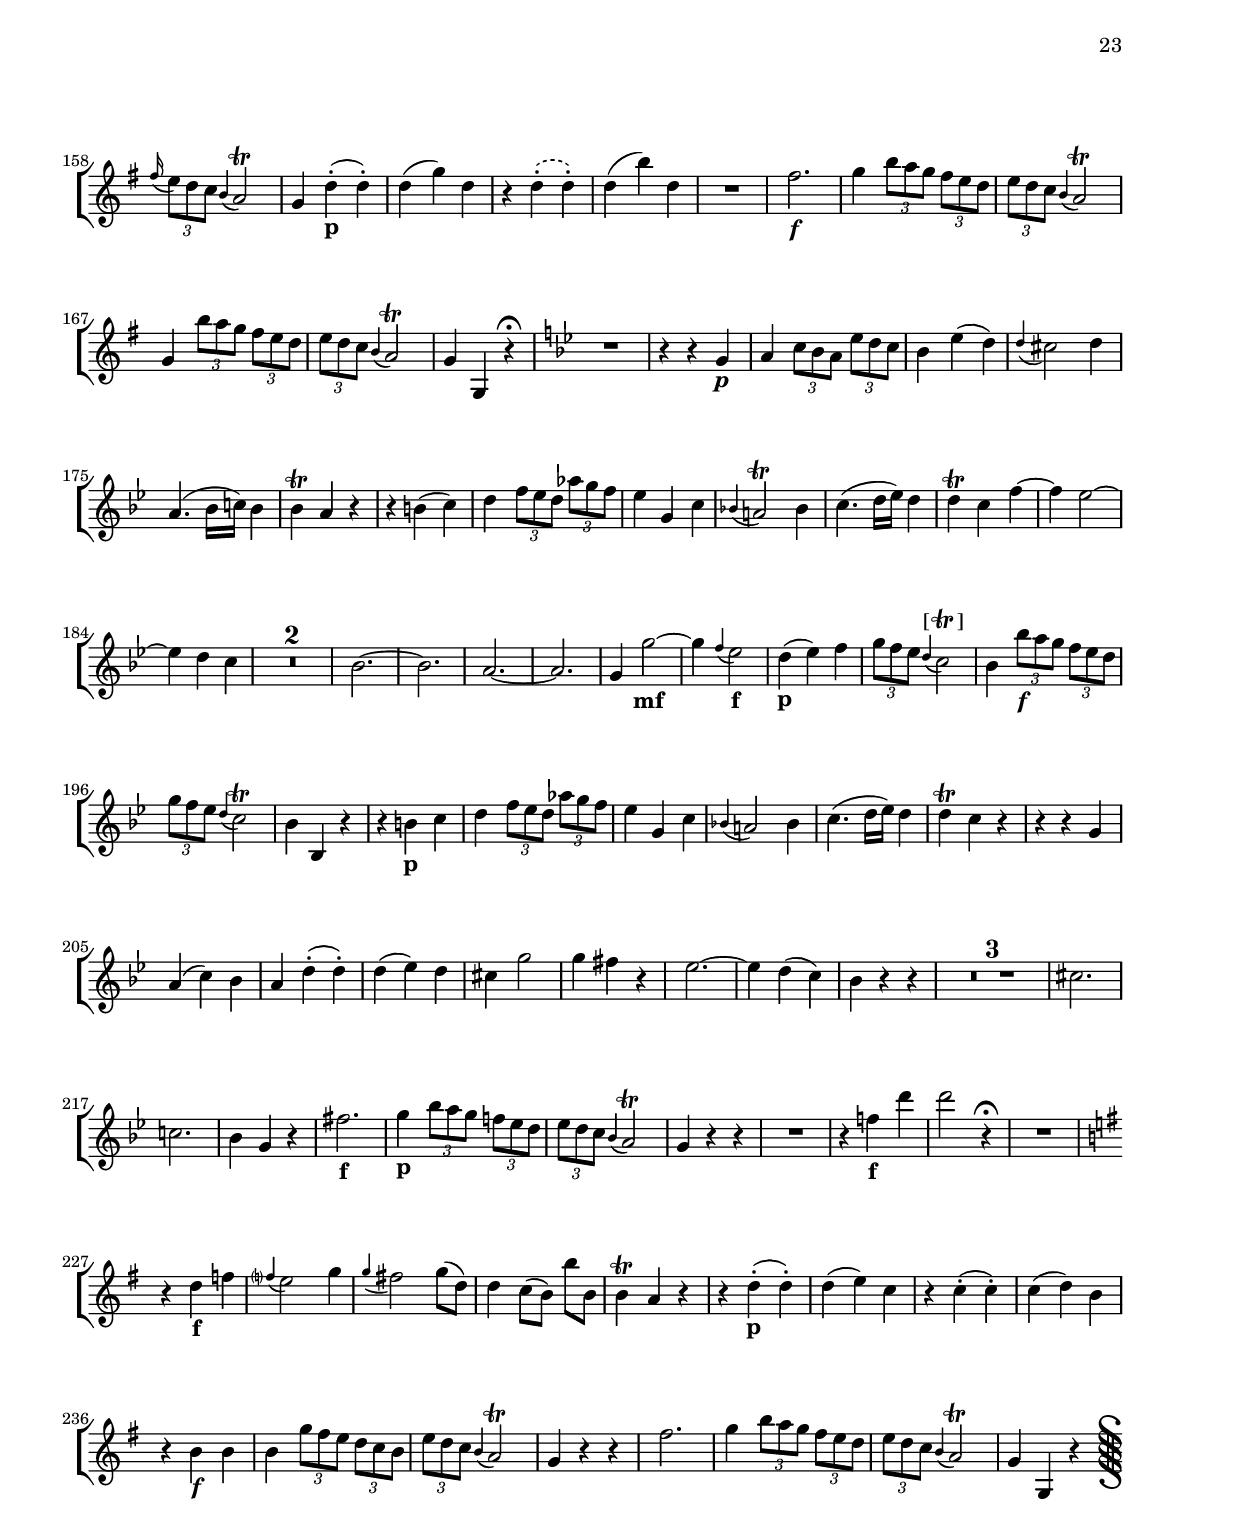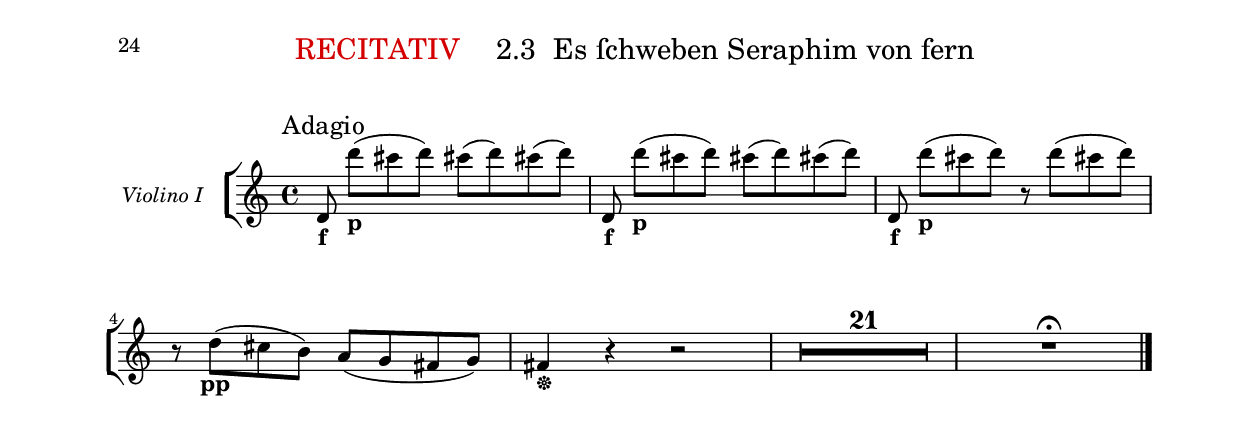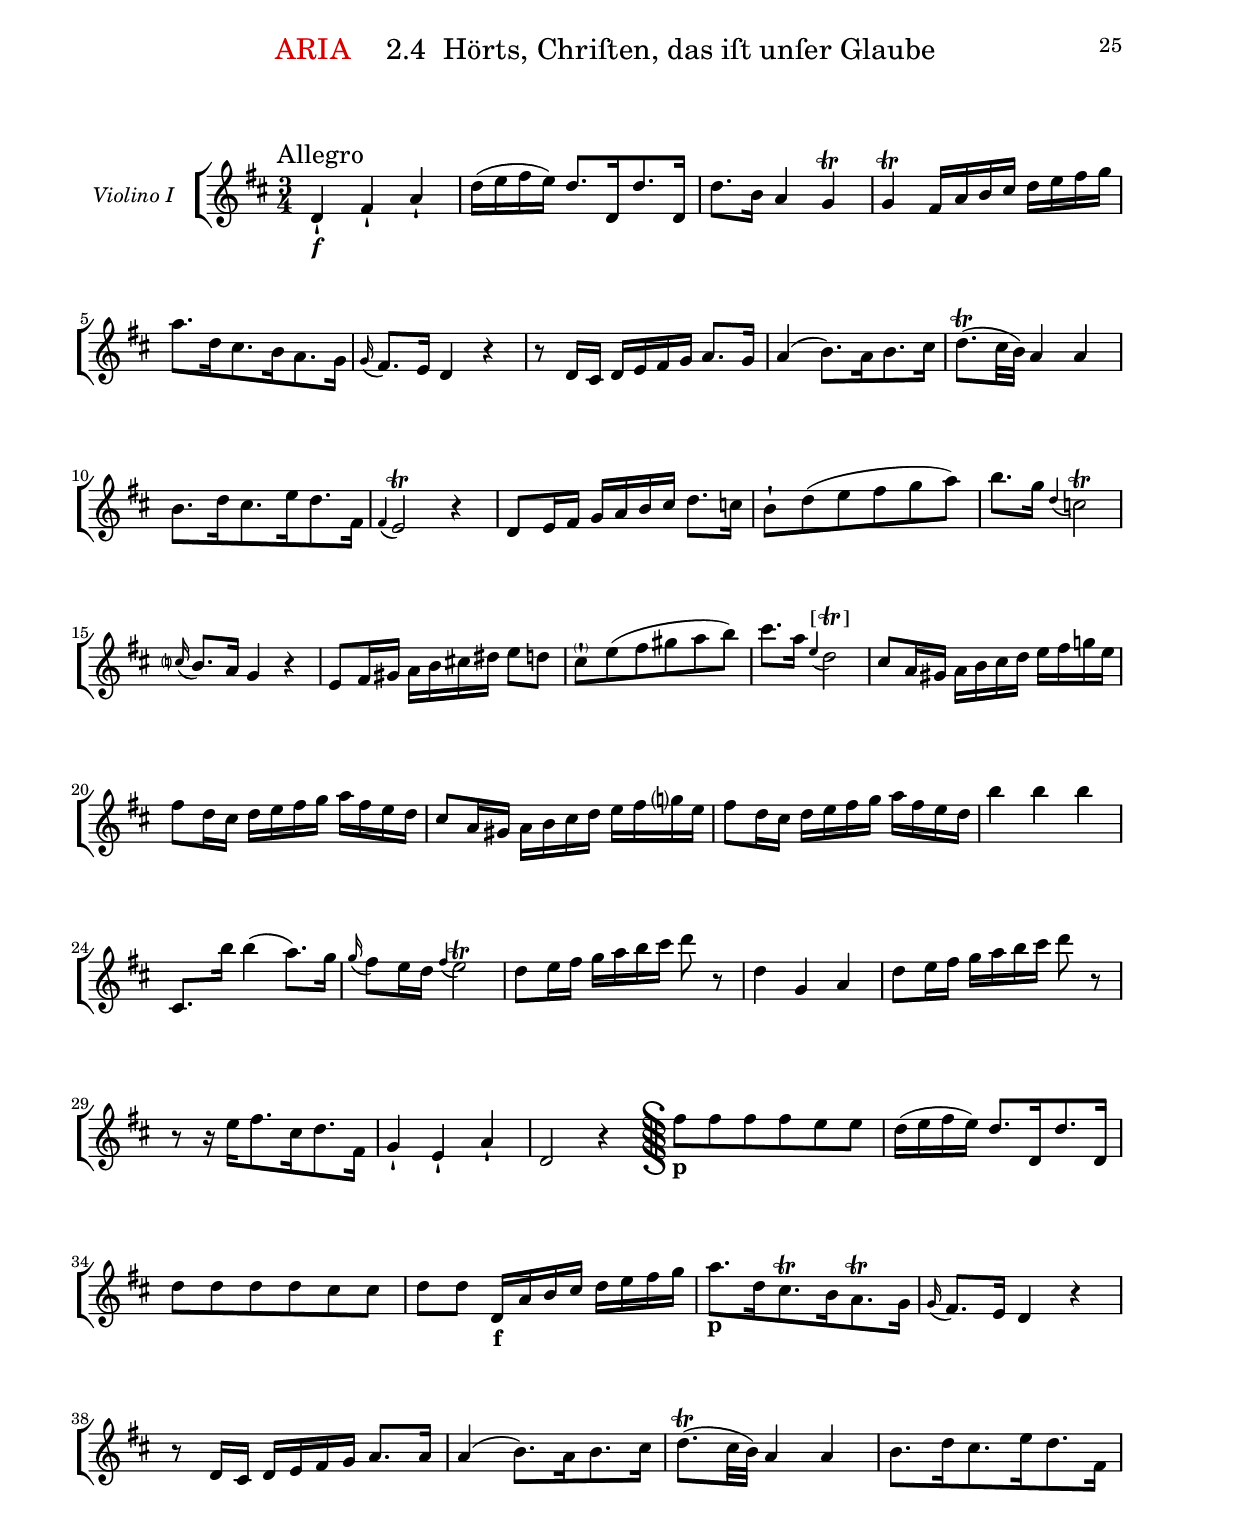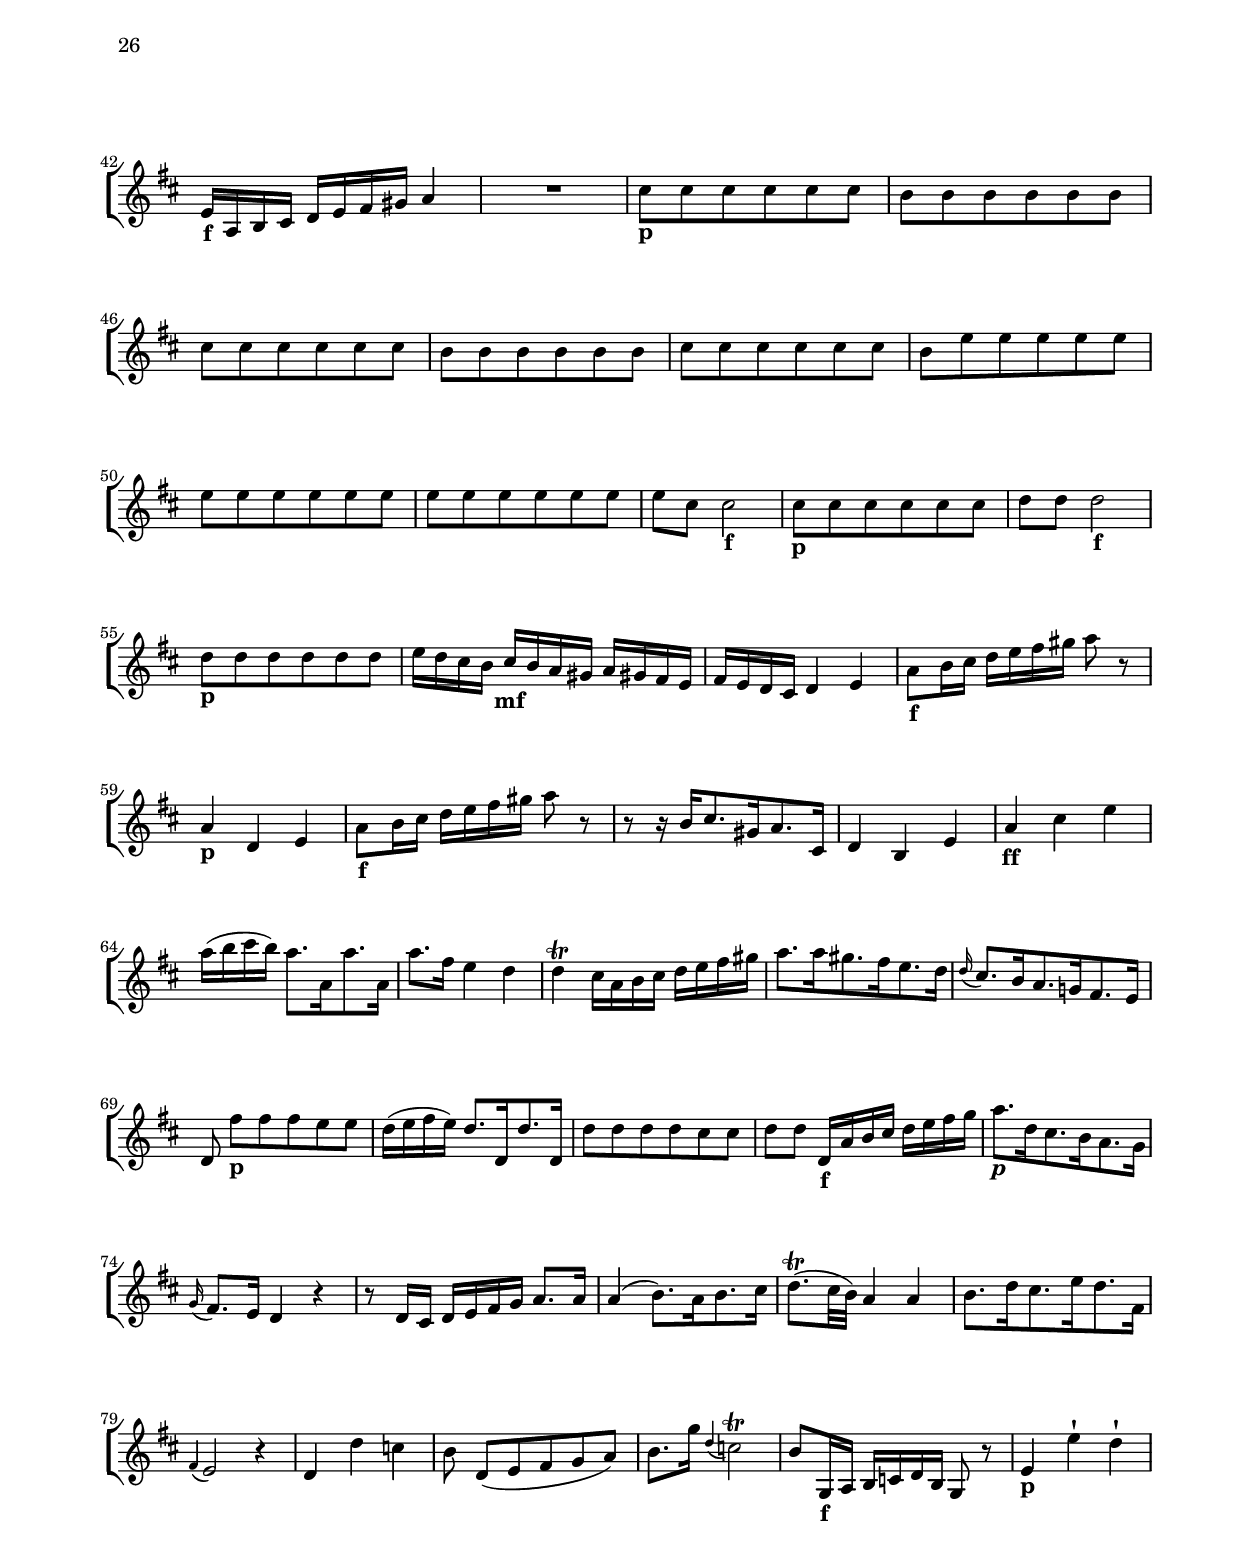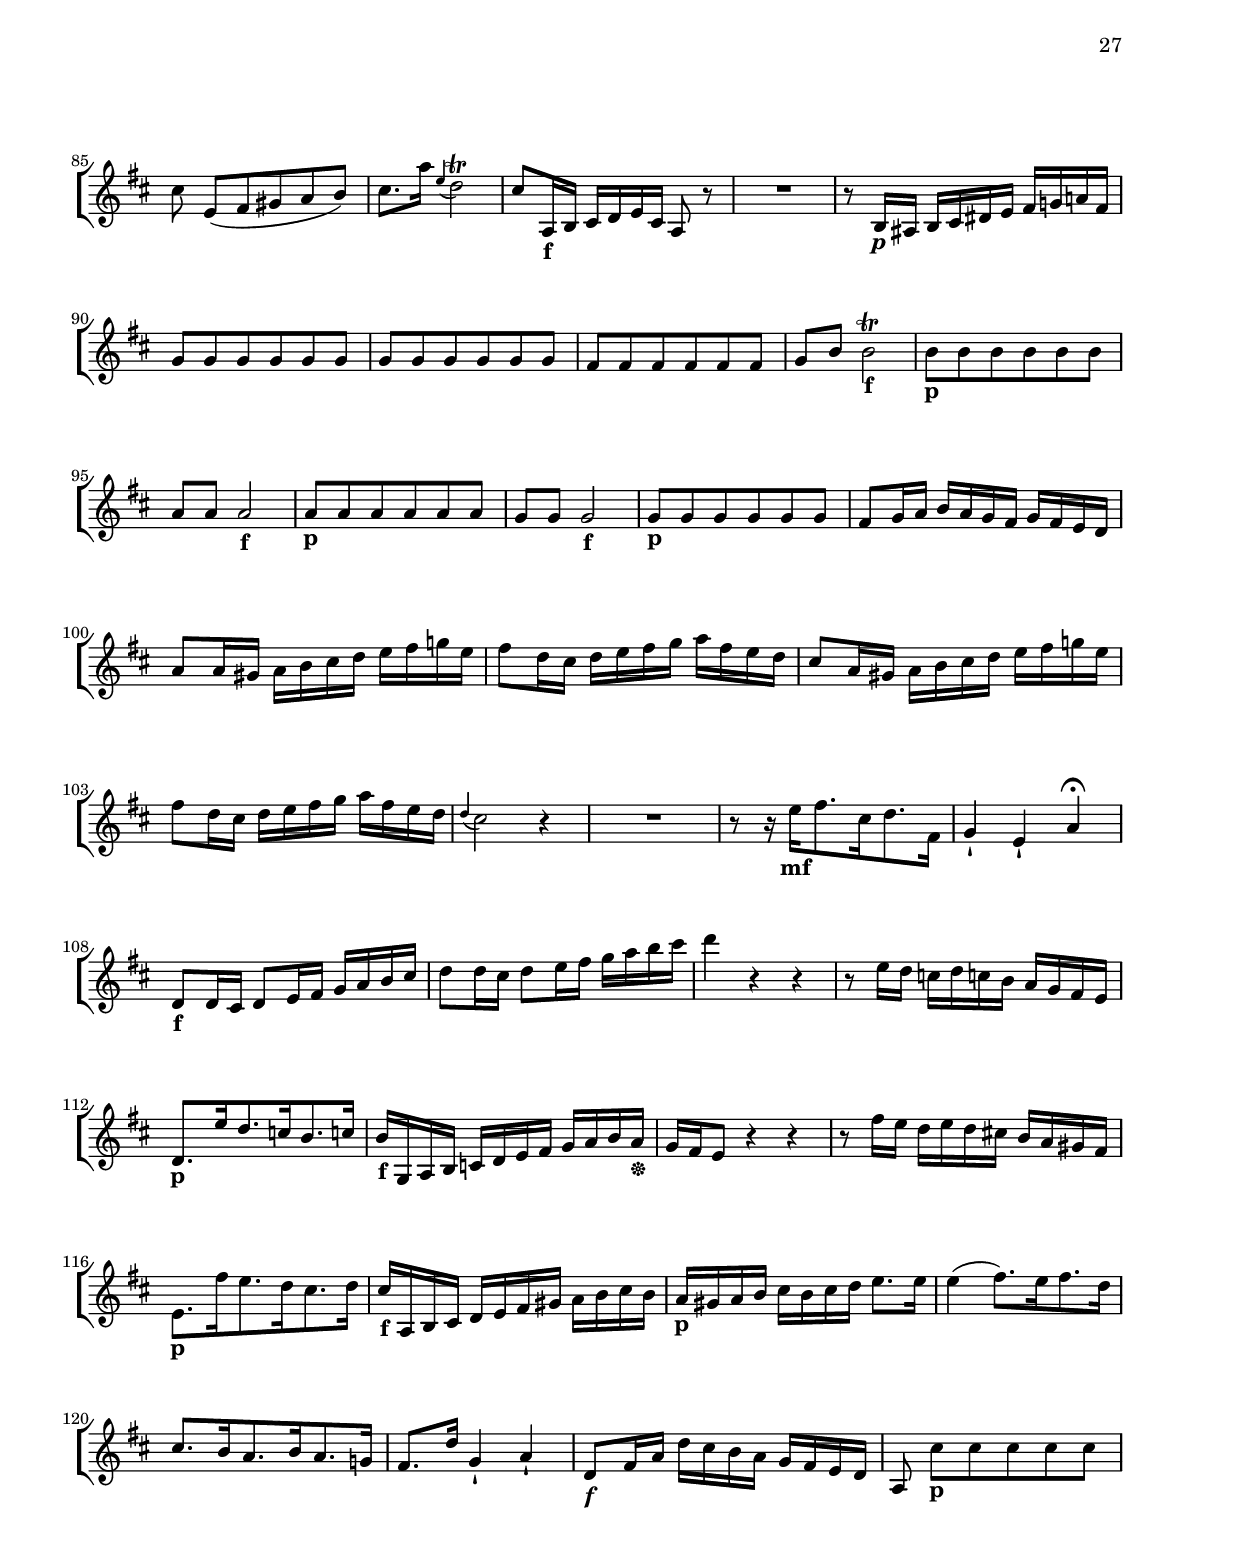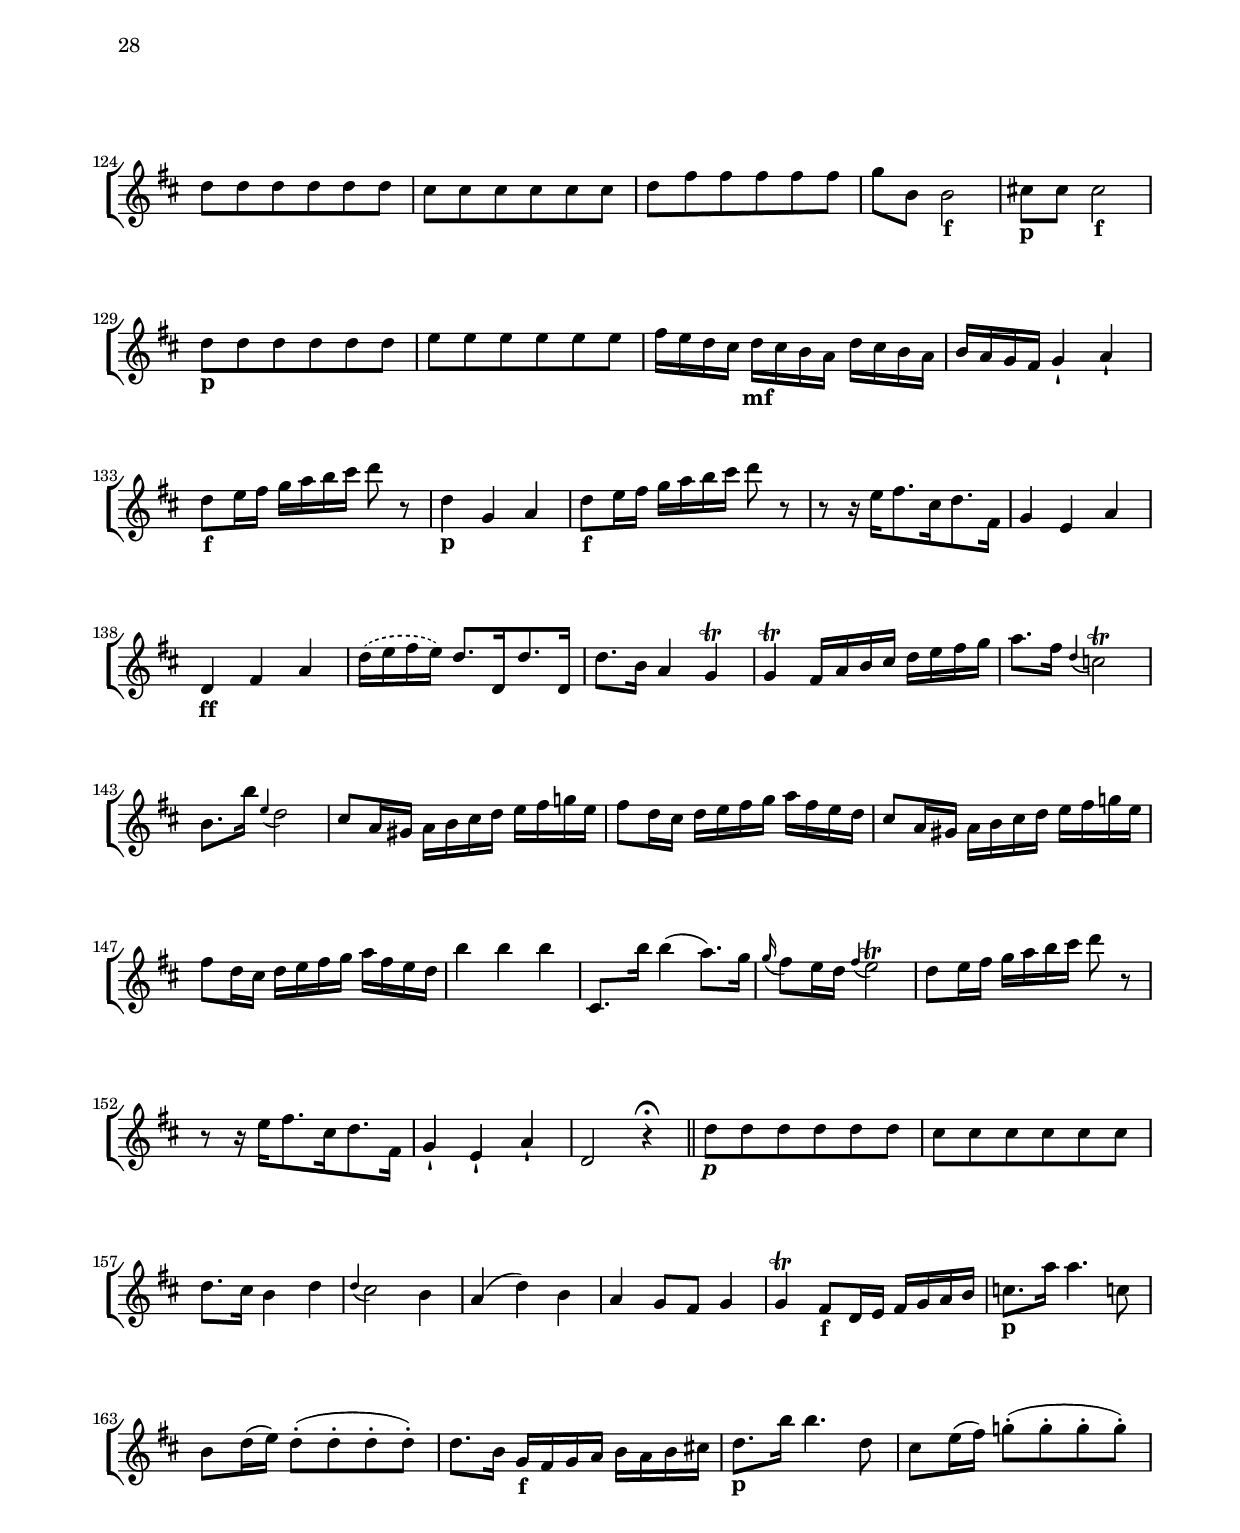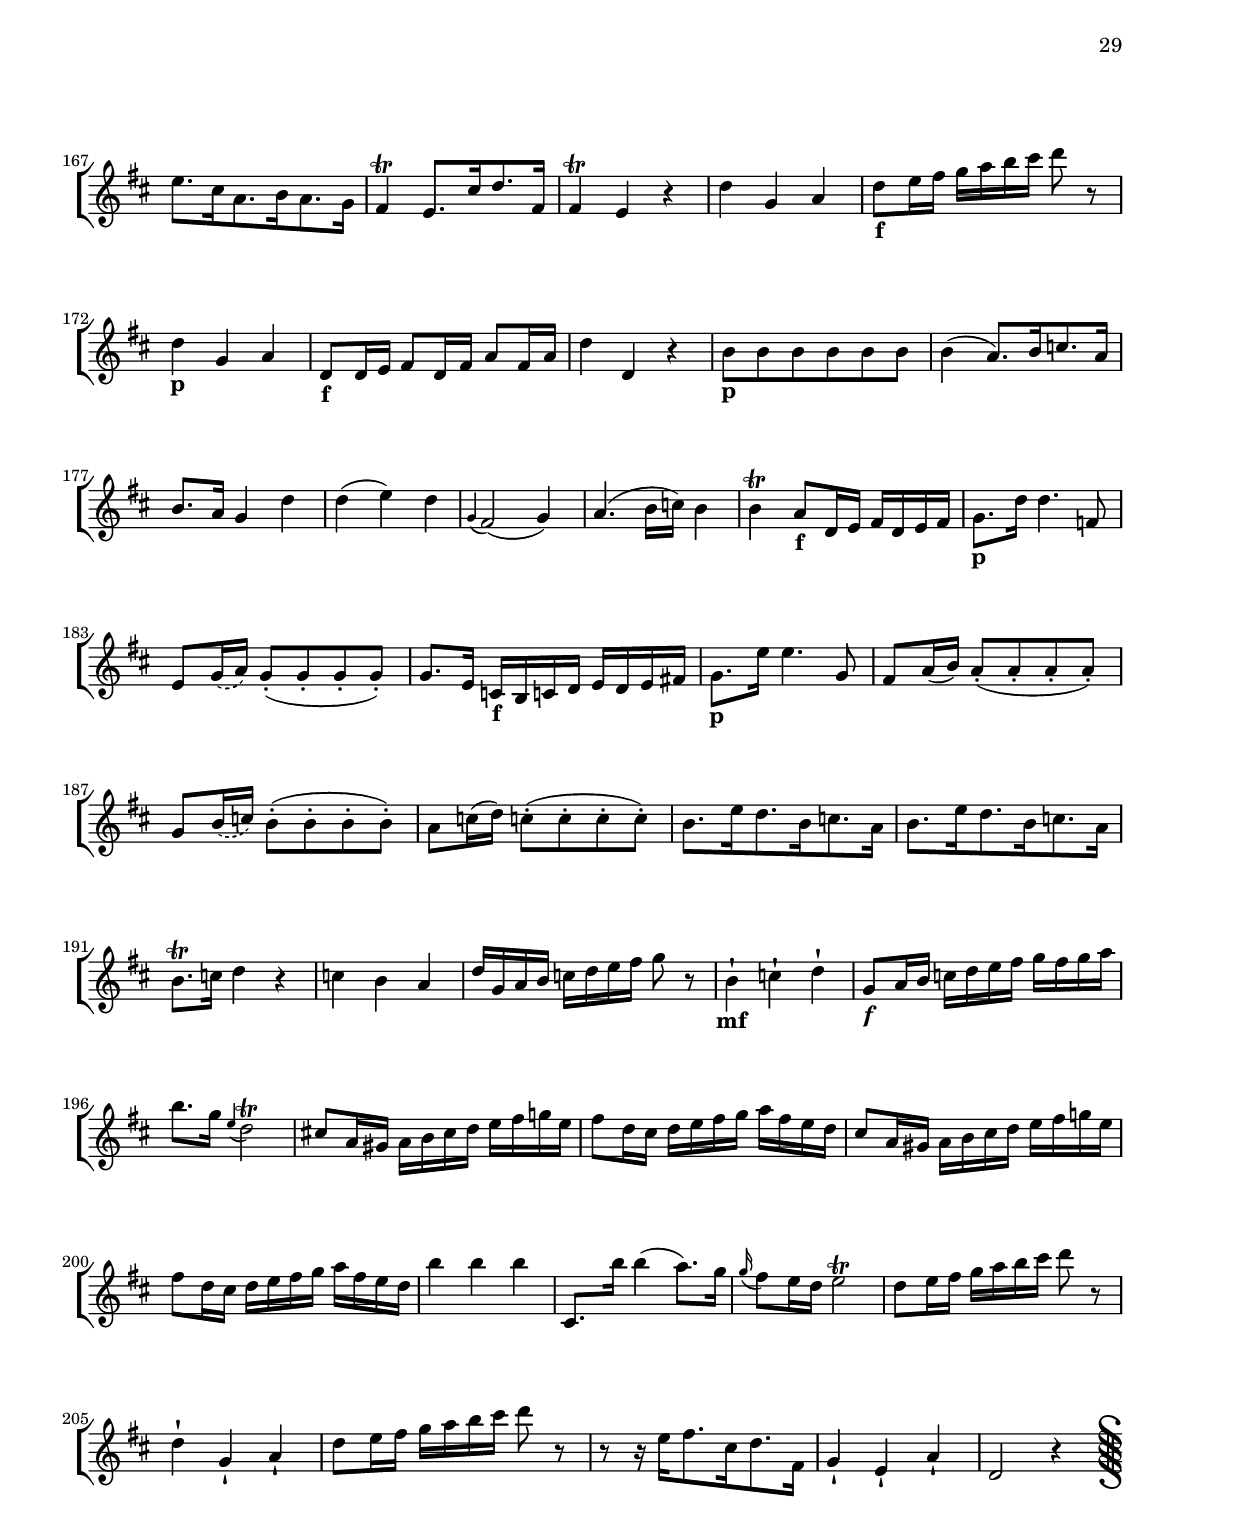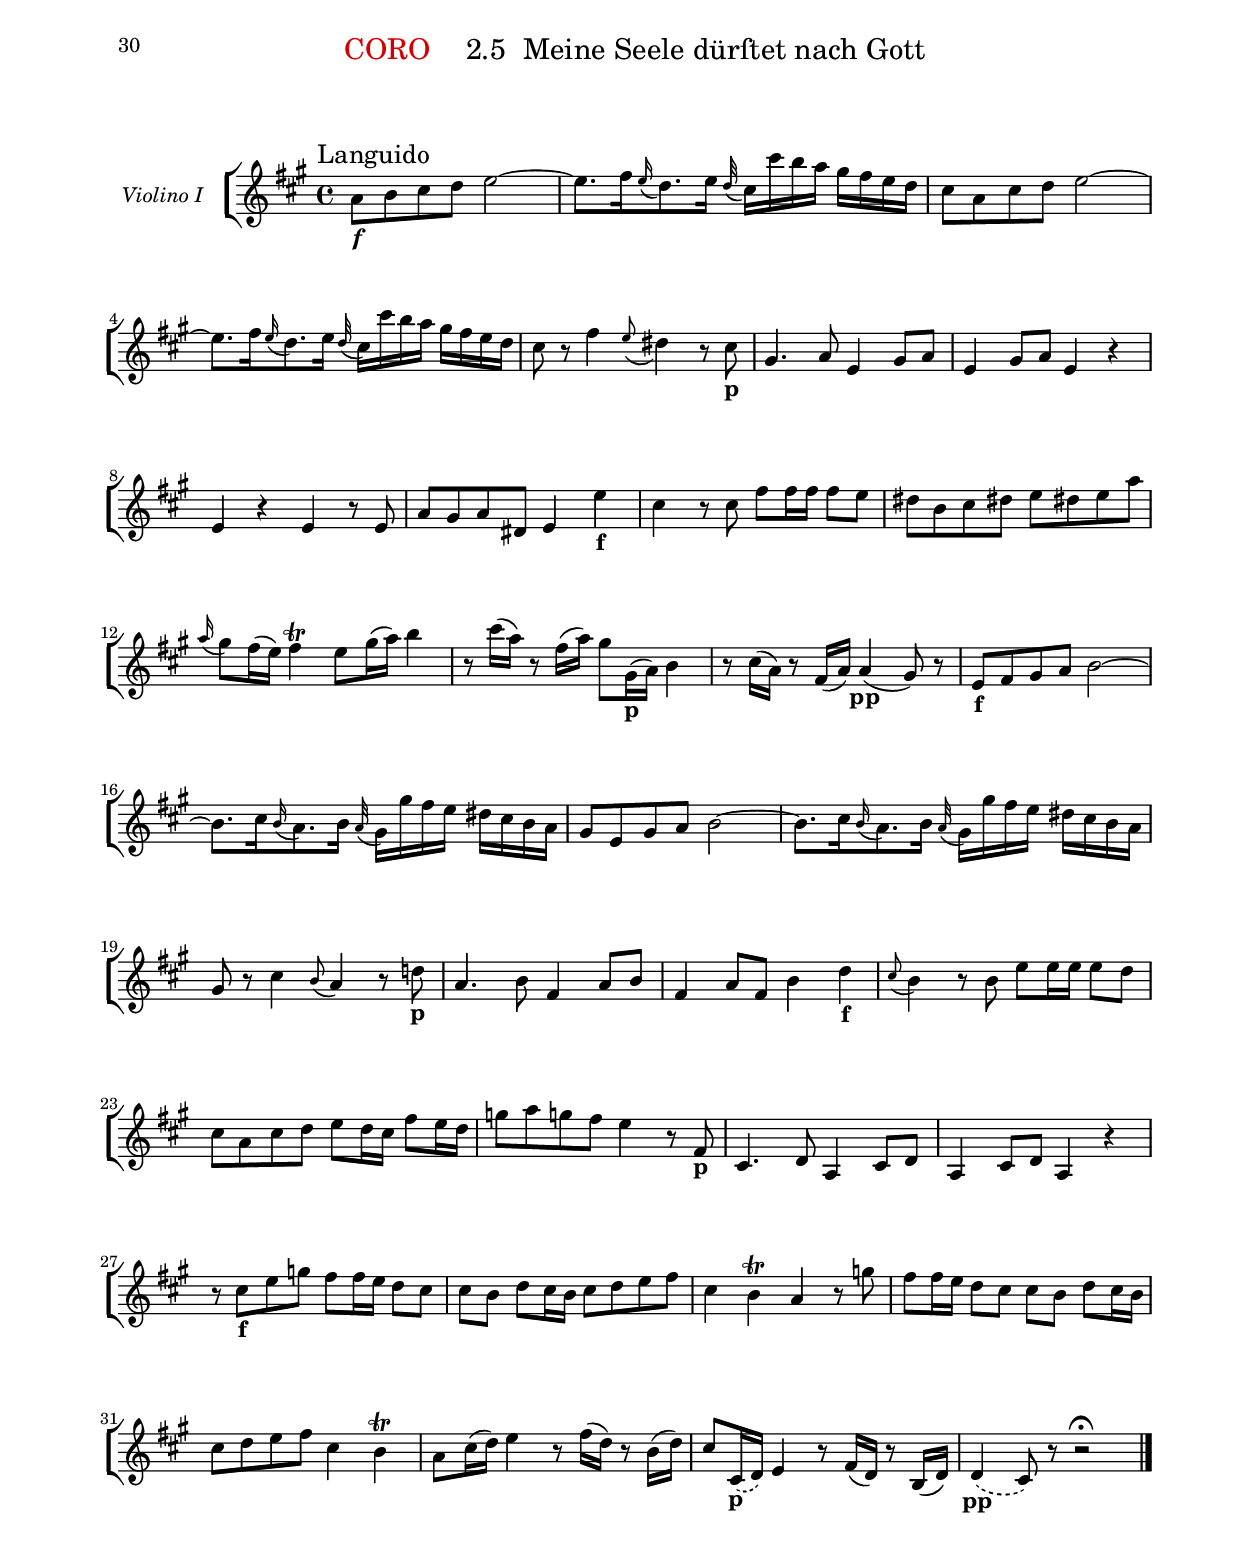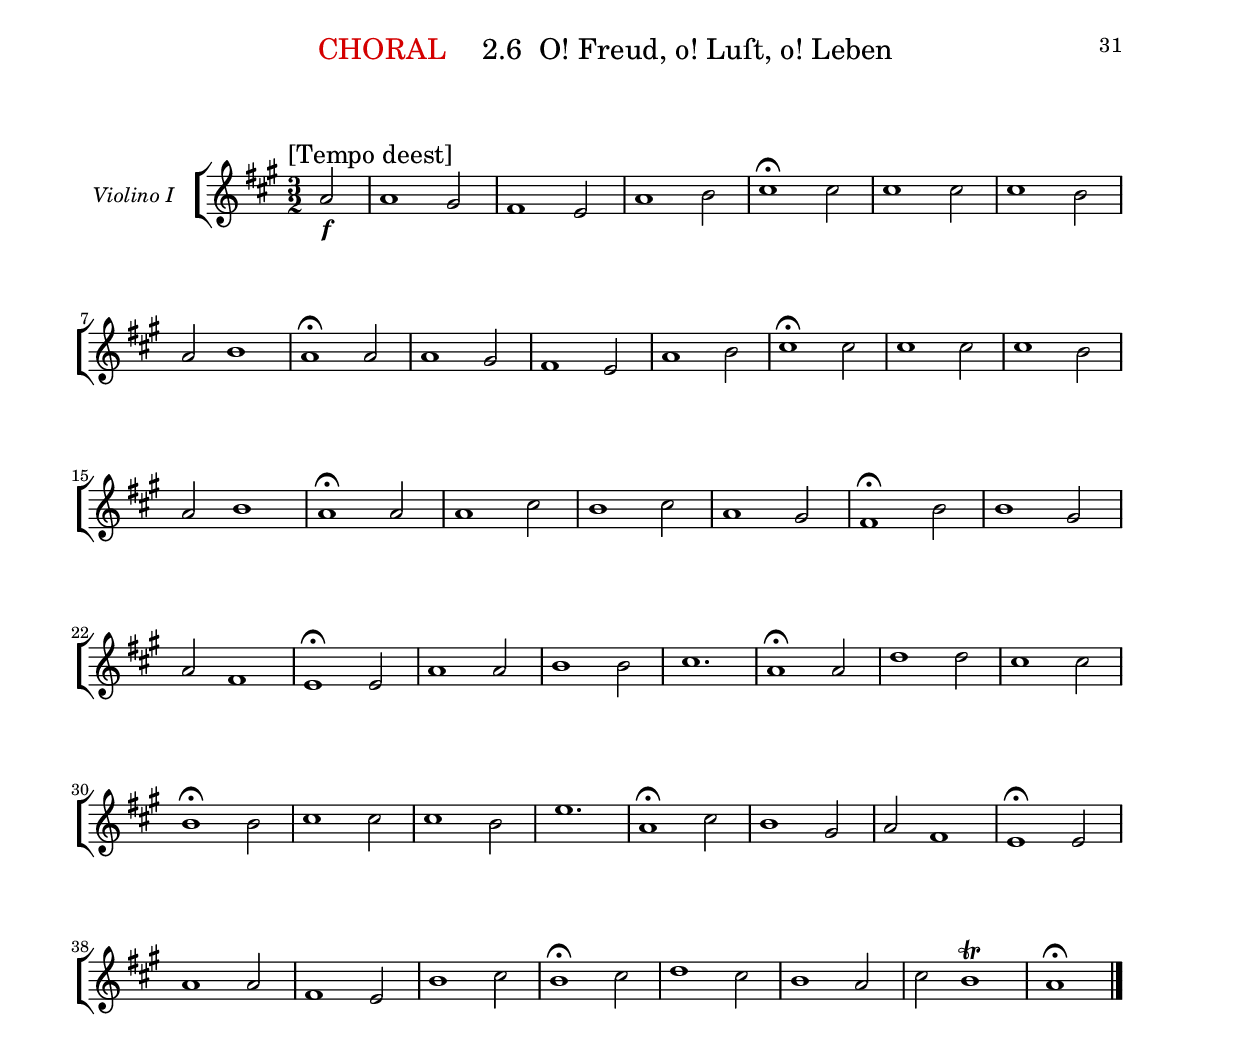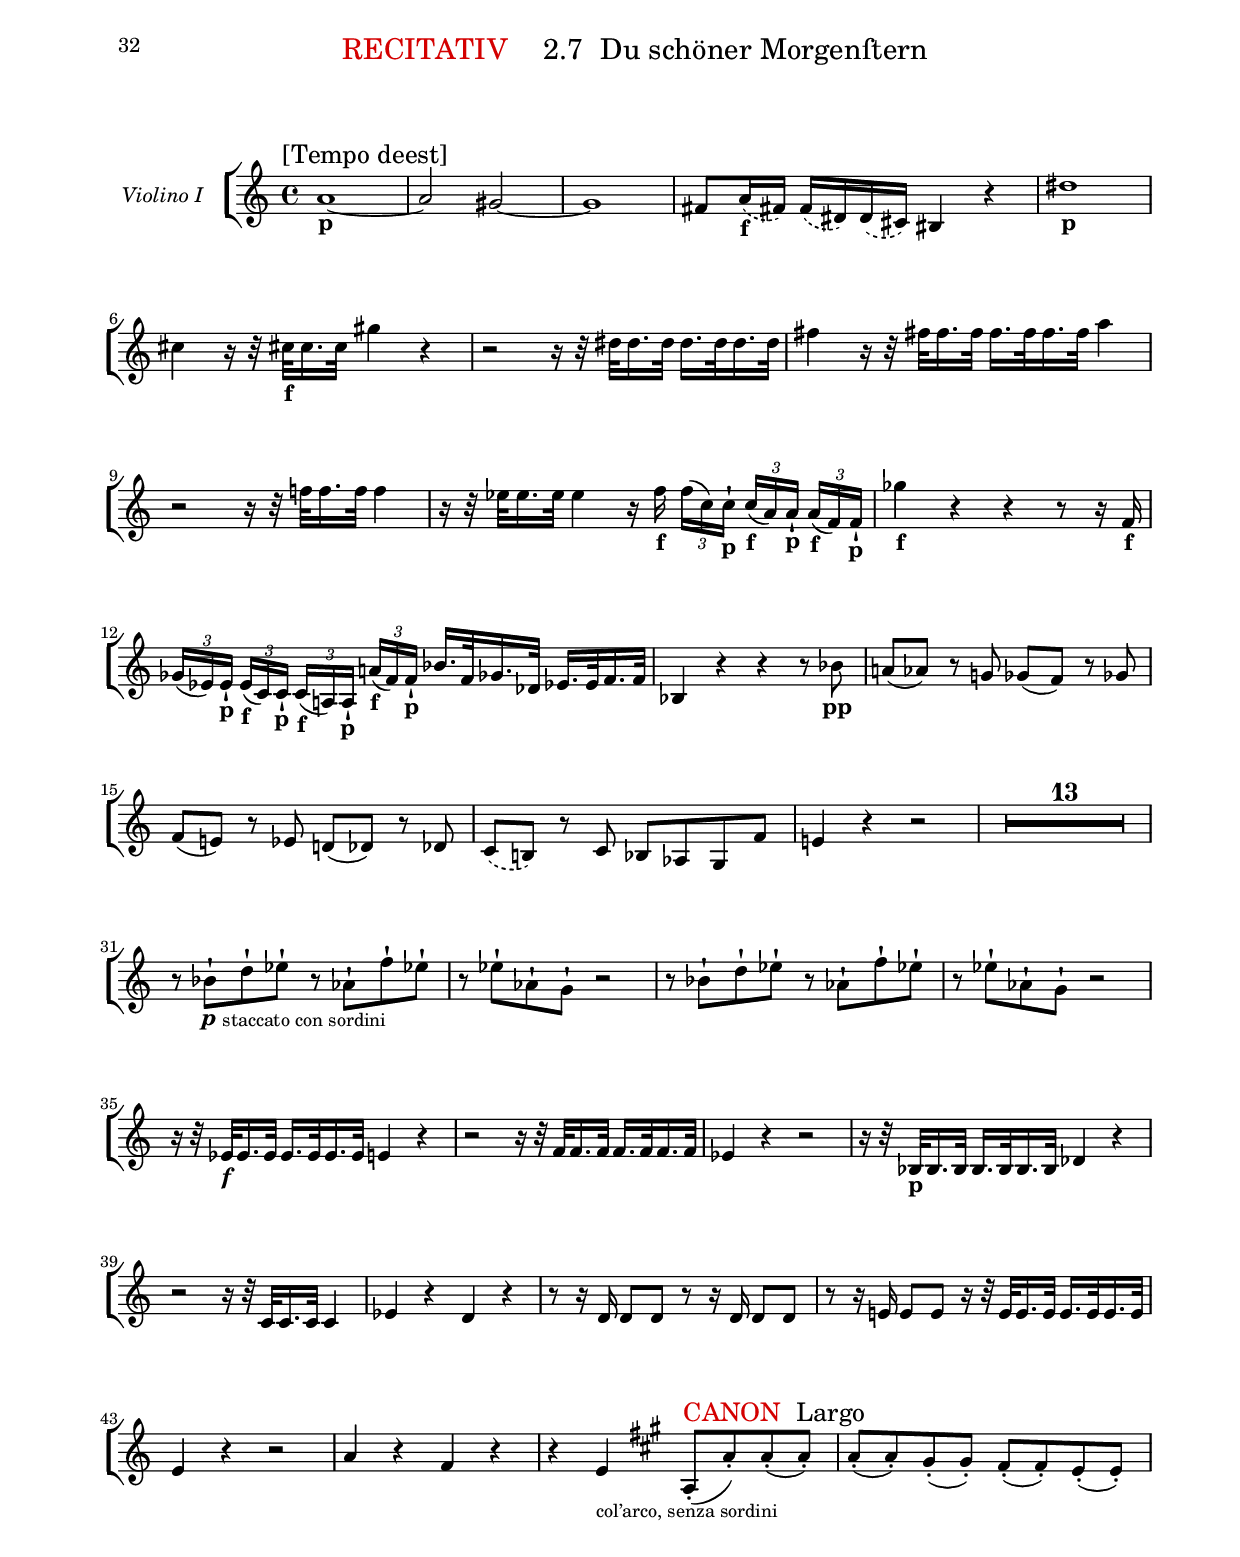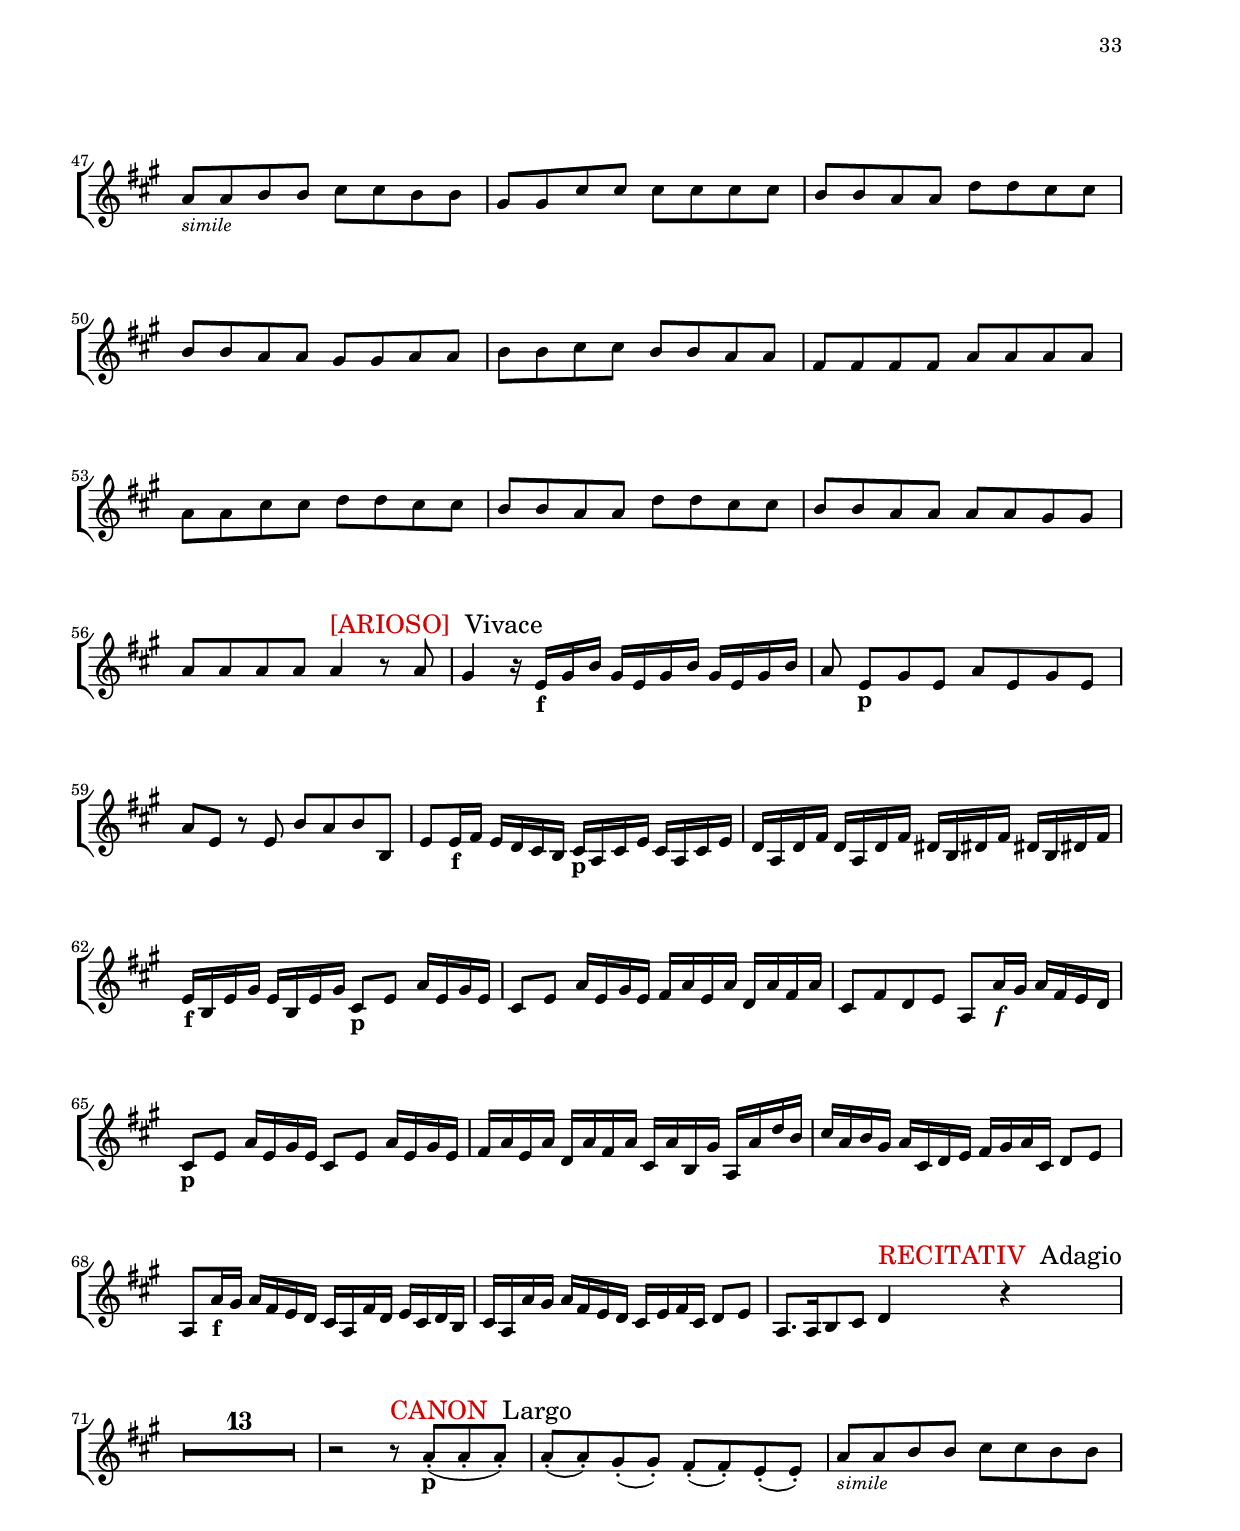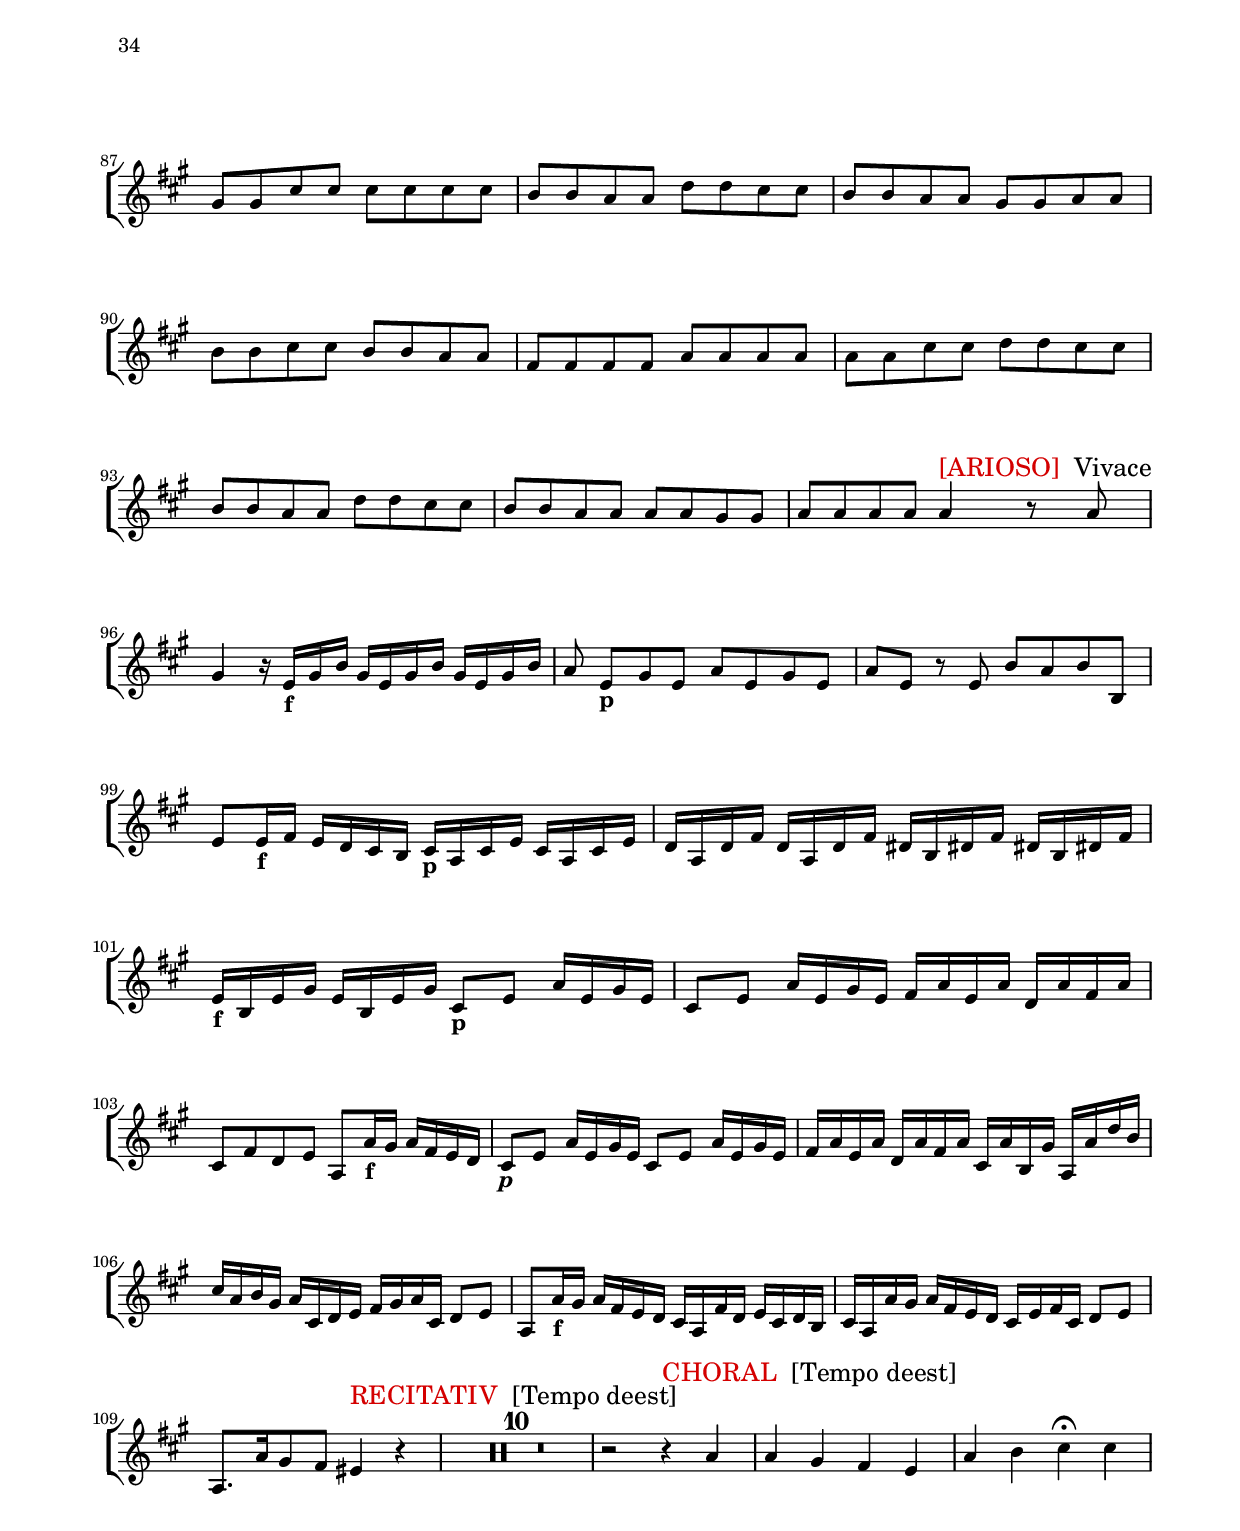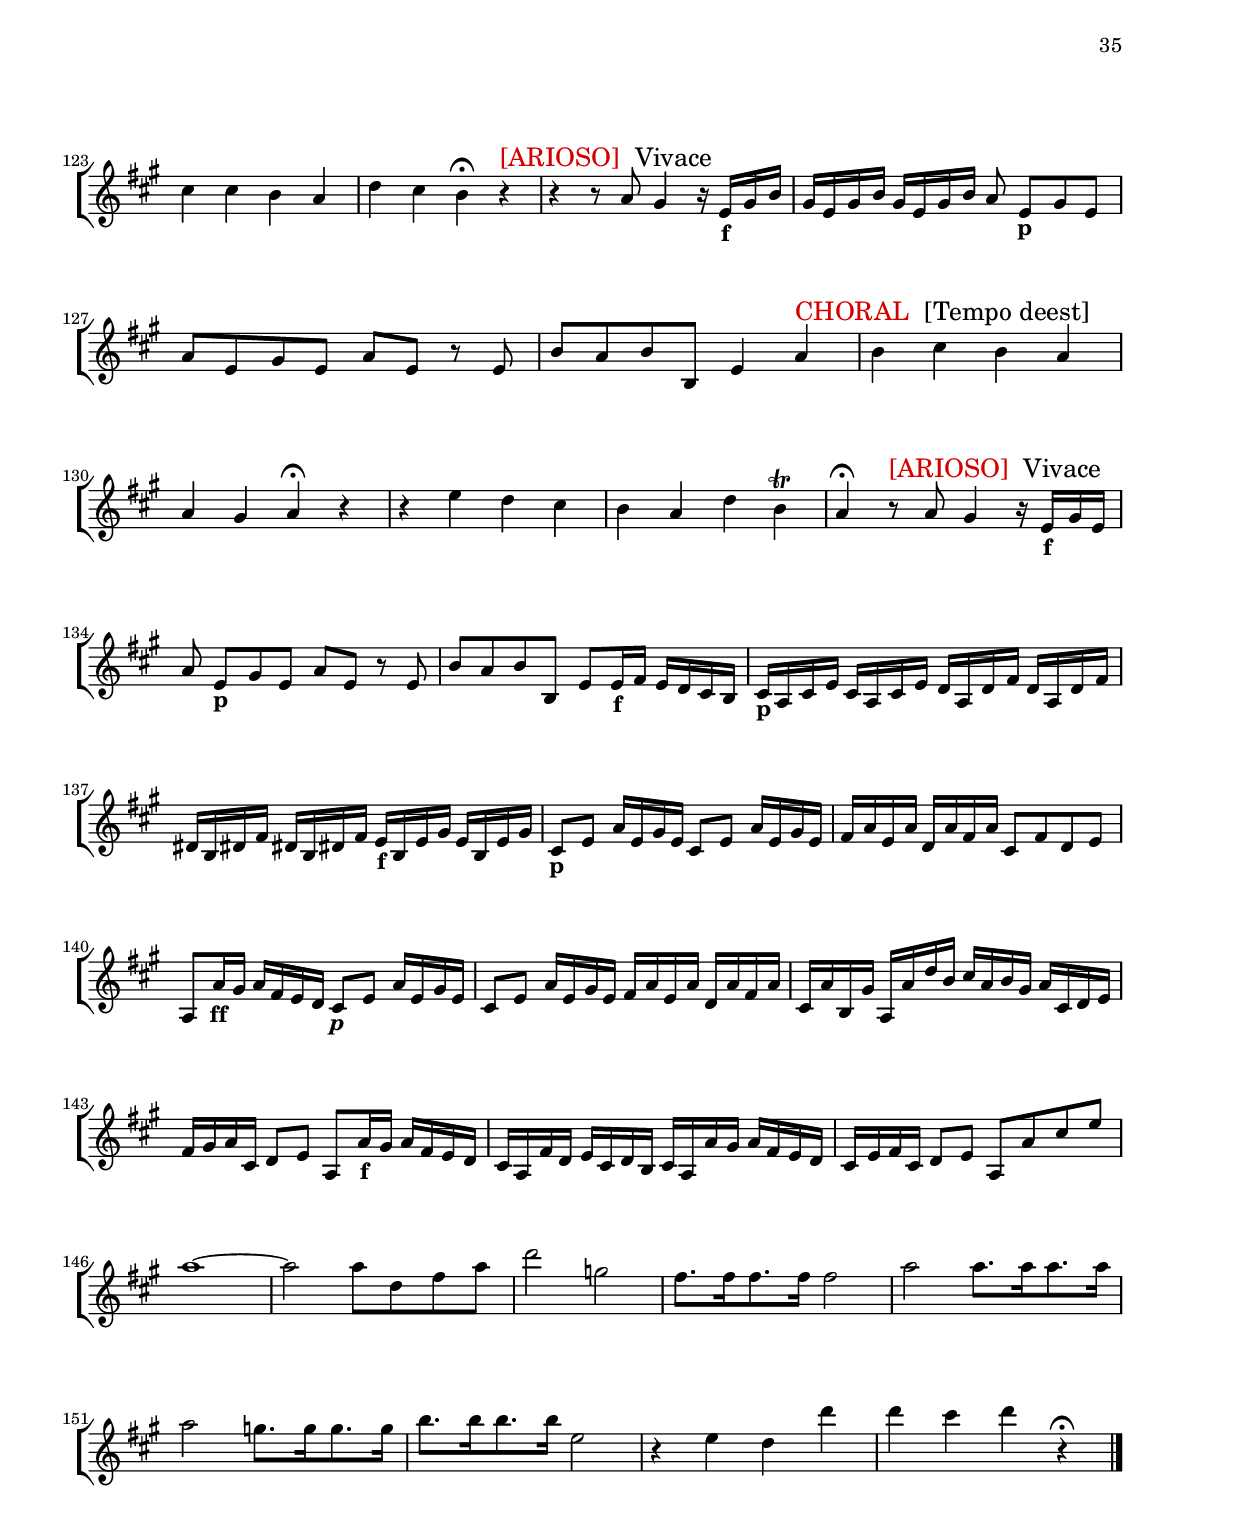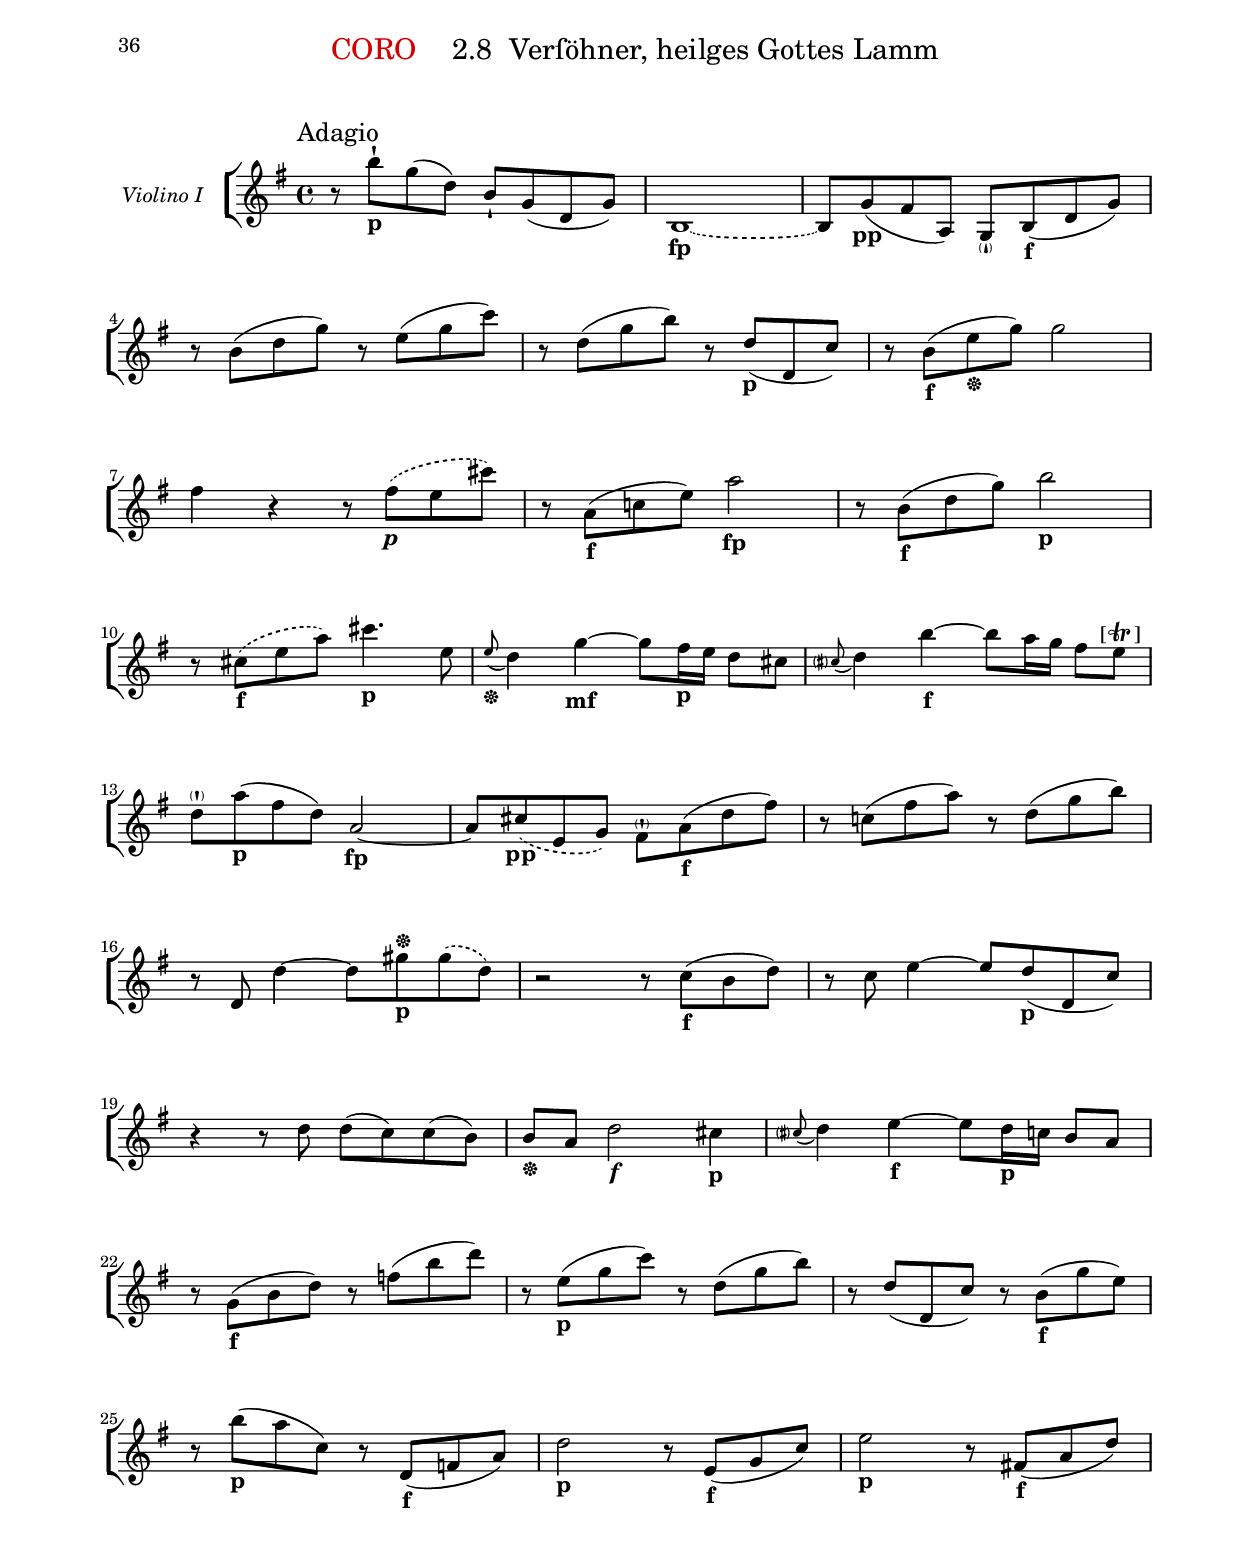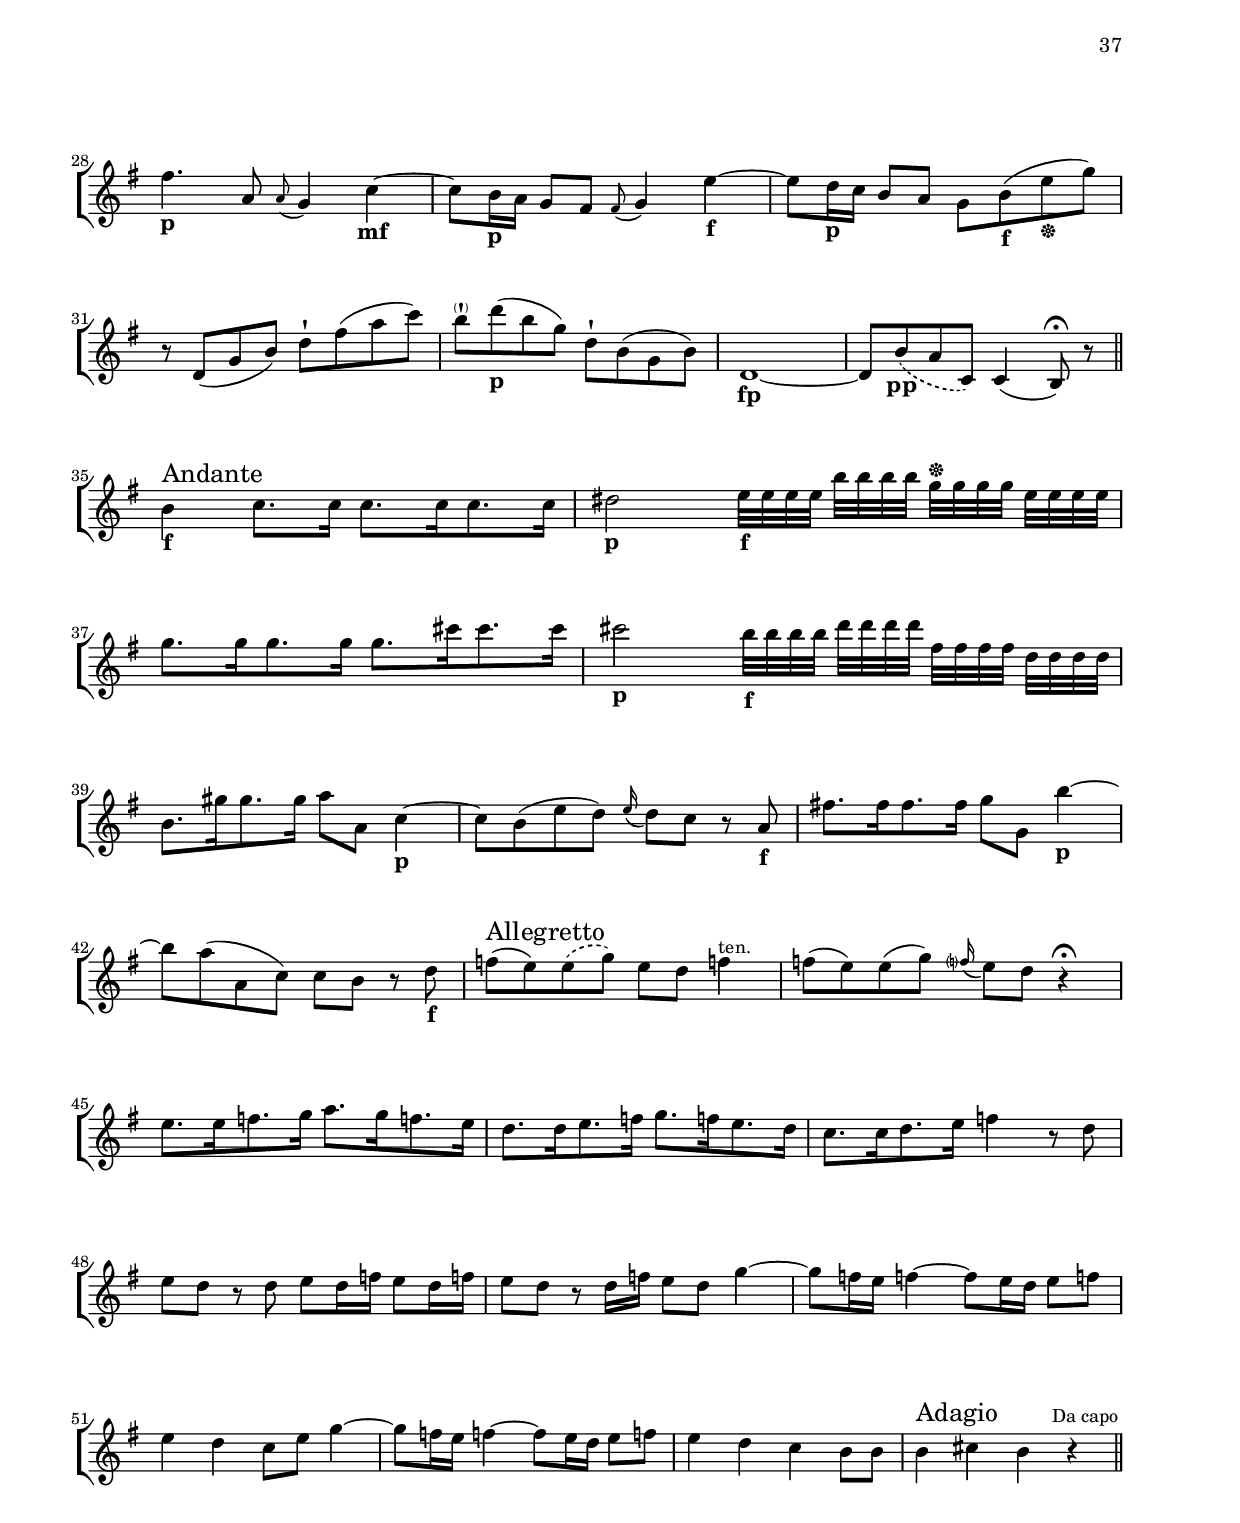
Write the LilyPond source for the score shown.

% (c) 2019 by Wolfgang Esser-Skala.
% This file is licensed under the Creative Commons Attribution-NonCommercial-ShareAlike 4.0 International License.
% To view a copy of this license, visit http://creativecommons.org/licenses/by-nc-sa/4.0/.

\version "2.18.0"

\include "../definitions.ly"

\paper {
	#(set-paper-size "a4" 'portrait)
	indent = 2\cm
	top-margin = 1.5\cm
	system-separator-markup = ##f
	system-system-spacing =
    #'((basic-distance . 17)
       (minimum-distance . 17)
       (padding . -100)
       (stretchability . 0))
	
	top-system-spacing =
    #'((basic-distance . 17)
       (minimum-distance . 17)
       (padding . -100)
       (stretchability . 0))
	
	top-markup-spacing =
    #'((basic-distance . 0)
       (minimum-distance . 0)
       (padding . -100)
       (stretchability . 0))
		
	markup-system-spacing =
    #'((basic-distance . 17)
       (minimum-distance . 17)
       (padding . -100)
       (stretchability . 0))
	
	last-bottom-spacing =
    #'((basic-distance . 0)
       (minimum-distance . 0)
       (padding . 0)
       (stretchability . 1.0e7))
	
	systems-per-page = #9
}

#(set-global-staff-size 17.82)


\book {
	\bookpart {
		\paper { evenHeaderMarkup = {} oddHeaderMarkup = {} }
		\partTitle "1" "E R S T E   A B T H E Y L U N G"
	}
	\bookpart {
		\header {
			movement = \movementTitle "1.1" "CHORAL" "Jeſu, deine Paſſion"
		}
		\paper { systems-per-page = #4 }
		\score {
			<<
				\new StaffGroup <<
					\new Staff {
						\set Staff.instrumentName = "Violino I"
						\JesuDeineViolinoI
					}
				>>
			>>
		}
	}
	\bookpart {
		\header {
			movement = \movementTitle "1.2" "RECITATIV" "O welch ein kläglich Bild"
		}
		\paper { systems-per-page = #5 }
		\score {
			<<
				\new StaffGroup <<
					\new Staff {
						\set Staff.instrumentName = "Violino I"
						\OWelchViolinoI
					}
				>>
			>>
		}
	}
	\bookpart {
		\header {
			movement = \movementTitle "1.3" "ARIA" "Heiliger, auch ich bin Erde"
		}
		\score {
			<<
				\new StaffGroup <<
					\new Staff {
						\set Staff.instrumentName = "Violino I"
						\HeiligerViolinoI
					}
				>>
			>>
		}
	}
	\bookpart {
		\header {
			movement = \movementTitle "1.4" "CORO" "Mein Herz iſt bereit"
		}
		\paper { page-count = #1 }
		\score {
			<<
				\new StaffGroup <<
					\new Staff {
						\set Staff.instrumentName = "Violino I"
						\MeinHerzViolinoI
					}
				>>
			>>
		}
	}
	\bookpart {
		\header {
			movement = \movementTitle "1.5" "RECITATIV" "Verräther!"
		}
		\paper { systems-per-page = #6 }
		\score {
			<<
				\new StaffGroup <<
					\new Staff {
						\set Staff.instrumentName = "Violino I"
						\VerraetherViolinoI
					}
				>>
			>>
		}
	}
	\bookpart {
		\header {
			movement = \movementTitle "1.6" "ARIA" "Lieblich fließt die Zähre"
		}
		\score {
			<<
				\new StaffGroup <<
					\new Staff {
						\set Staff.instrumentName = "Violino I"
						\LieblichViolinoI
					}
				>>
			>>
		}
	}
	\bookpart {
		\header {
			movement = \movementTitle "1.7" "CORO" "Wohl dem, dem die Uebertretungen vergeben sind"
		}
		\paper { systems-per-page = #6 }
		\score {
			<<
				\new StaffGroup <<
					\new Staff {
						\set Staff.instrumentName = "Violino I"
						\WohlDemViolinoI
					}
				>>
			>>
		}
	}
	\bookpart {
		\header {
			movement = \movementTitle "1.8" "CHORAL" "Ich falle dir, mein Gott, zu Füßen"
		}
		\paper { systems-per-page = #4 }
		\score {
			<<
				\new StaffGroup <<
					\new Staff {
						\set Staff.instrumentName = "Violino I"
						\IchFalleViolinoI
					}
				>>
			>>
		}
	}
	\bookpart {
		\header {
			movement = \movementTitle "1.9" "RECITATIV" "Er, deſſen Allmachts Ruf"
		}
		\score {
			<<
				\new StaffGroup <<
					\new Staff {
						\set Staff.instrumentName = "Violino I"
						\ErDessenViolinoI
					}
				>>
			>>
		}
	}
	\bookpart {
		\header {
			movement = \movementTitle "1.10" "CORO" "Er iſt um unſere Miſſethat willen ſo verwundet"
		}
		\paper { systems-per-page = #6 }
		\score {
			<<
				\new StaffGroup <<
					\new Staff {
						\set Staff.instrumentName = "Violino I"
						\ErIstUmViolinoI
					}
				>>
			>>
		}
	}
	\bookpart {
		\header {
			movement = \movementTitle "1.11" "CHORAL" "Schreibe deine blutge Wunden"
		}
		\paper { systems-per-page = #4 }
		\score {
			<<
				\new StaffGroup <<
					\new Staff {
						\set Staff.instrumentName = "Violino I"
						\SchreibeDeineViolinoI
					}
				>>
			>>
		}
	}
	\bookpart {
		\paper { evenHeaderMarkup = {} oddHeaderMarkup = {} }
		\partTitle "2" "Z W E Y T E   A B T H E Y L U N G"
	}
	\bookpart {
		\header {
			movement = \movementTitle "2.1" "RECITATIV" "Nun iſt die feyerliche Stunde des großen Opfers da"
		}
		\score {
			<<
				\new StaffGroup <<
					\new Staff {
						\set Staff.instrumentName = "Violino I"
						\NunIstViolinoI
					}
				>>
			>>
		}
	}
	\bookpart {
		\header {
			movement = \movementTitle "2.2" "DUETTO" "Gott am Creutze, lehre mich"
		}
		\score {
			<<
				\new StaffGroup <<
					\new Staff {
						\set Staff.instrumentName = "Violino I"
						\GottAmViolinoI
					}
				>>
			>>
		}
	}
	\bookpart {
		\header {
			movement = \movementTitle "2.3" "RECITATIV" "Es ſchweben Seraphim von fern"
		}
		\paper { systems-per-page = #2 }
		\score {
			<<
				\new StaffGroup <<
					\new Staff {
						\set Staff.instrumentName = "Violino I"
						\EsSchwebenViolinoI
					}
				>>
			>>
		}
	}
	\bookpart {
		\header {
			movement = \movementTitle "2.4" "ARIA" "Hörts, Chriſten, das iſt unſer Glaube"
		}
		\score {
			<<
				\new StaffGroup <<
					\new Staff {
						\set Staff.instrumentName = "Violino I"
						\HoertsViolinoI
					}
				>>
			>>
		}
	}
	\bookpart {
		\header {
			movement = \movementTitle "2.5" "CORO" "Meine Seele dürſtet nach Gott"
		}
		\score {
			<<
				\new StaffGroup <<
					\new Staff {
						\set Staff.instrumentName = "Violino I"
						\MeineSeeleViolinoI
					}
				>>
			>>
		}
	}
	\bookpart {
		\header {
			movement = \movementTitle "2.6" "CHORAL" "O! Freud, o! Luſt, o! Leben"
		}
		\paper { systems-per-page = #6 }
		\score {
			<<
				\new StaffGroup <<
					\new Staff {
						\set Staff.instrumentName = "Violino I"
						\OFreudViolinoI
					}
				>>
			>>
		}
	}
	\bookpart {
		\header {
			movement = \movementTitle "2.7" "RECITATIV" "Du schöner Morgenſtern"
		}
		\score {
			<<
				\new StaffGroup <<
					\new Staff {
						\set Staff.instrumentName = "Violino I"
						\DuSchoenerViolinoI
					}
				>>
			>>
		}
	}
	\bookpart {
		\header {
			movement = \movementTitle "2.8" "CORO" "Verſöhner, heilges Gottes Lamm"
		}
		\score {
			<<
				\new StaffGroup <<
					\new Staff {
						\set Staff.instrumentName = "Violino I"
						\VersoehnerViolinoI
					}
				>>
			>>
		}
	}
}